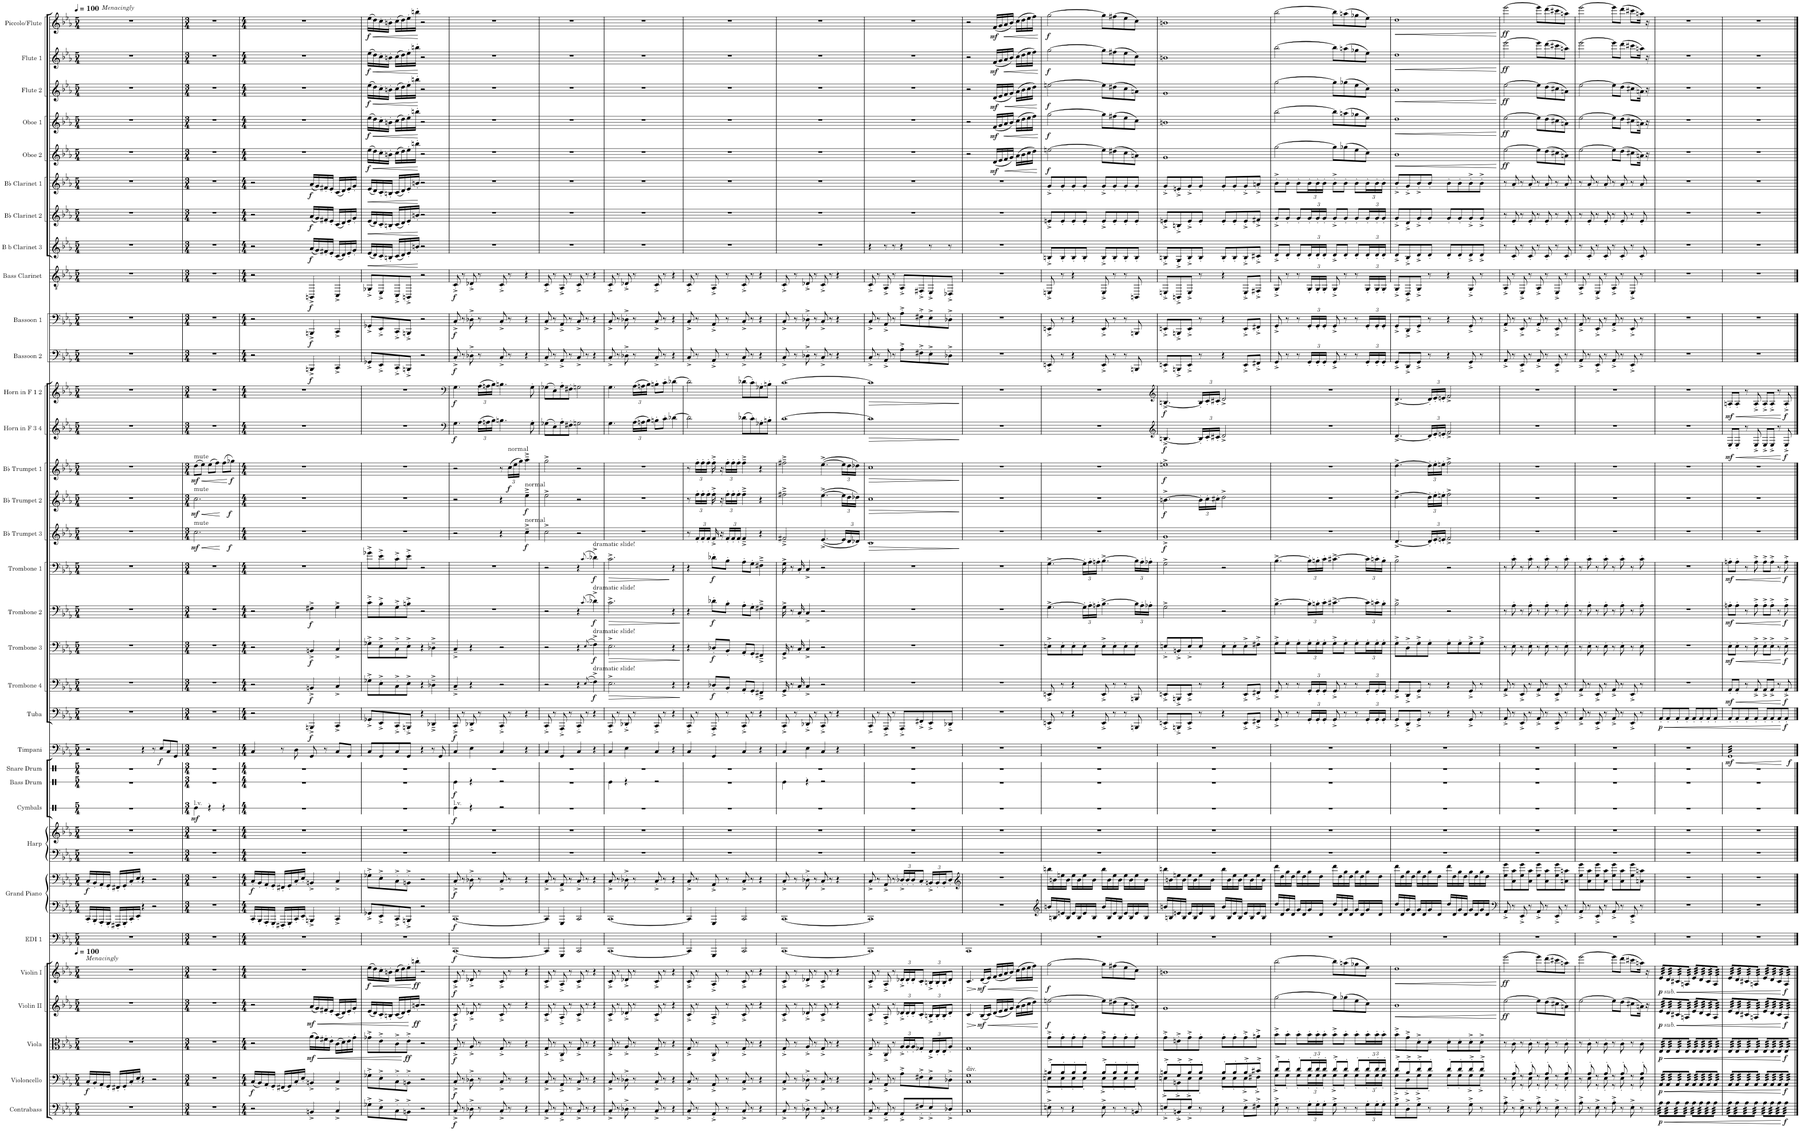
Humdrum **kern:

**kern	**dynam	**kern	**dynam	**kern	**dynam	**kern	**dynam	**kern	**dynam	**kern	**dynam	**kern	**kern	**dynam	**kern	**kern	**kern	**dynam	**kern	**dynam	**kern	**kern	**dynam	**kern	**dynam	**kern	**dynam	**kern	**dynam	**kern	**dynam	**kern	**dynam	**kern	**dynam	**kern	**dynam	**kern	**dynam	**kern	**dynam	**kern	**dynam	**kern	**dynam	**kern	**dynam	**kern	**dynam	**kern	**dynam	**kern	**dynam	**kern	**dynam	**kern	**dynam	**kern	**dynam	**kern	**dynam	**kern	**dynam	**kern	**dynam
*part33	*part33	*part32	*part32	*part31	*part31	*part30	*part30	*part29	*part29	*part28	*part28	*part27	*part27	*part27	*part26	*part26	*part25	*part25	*part24	*part24	*part23	*part22	*part22	*part21	*part21	*part20	*part20	*part19	*part19	*part18	*part18	*part17	*part17	*part16	*part16	*part15	*part15	*part14	*part14	*part13	*part13	*part12	*part12	*part11	*part11	*part10	*part10	*part9	*part9	*part8	*part8	*part7	*part7	*part6	*part6	*part5	*part5	*part4	*part4	*part3	*part3	*part2	*part2	*part1	*part1
*staff35	*staff35	*staff34	*staff34	*staff33	*staff33	*staff32	*staff32	*staff31	*staff31	*staff30	*staff30	*staff29	*staff28	*staff28/29	*staff27	*staff26	*staff25	*staff25	*staff24	*staff24	*staff23	*staff22	*staff22	*staff21	*staff21	*staff20	*staff20	*staff19	*staff19	*staff18	*staff18	*staff17	*staff17	*staff16	*staff16	*staff15	*staff15	*staff14	*staff14	*staff13	*staff13	*staff12	*staff12	*staff11	*staff11	*staff10	*staff10	*staff9	*staff9	*staff8	*staff8	*staff7	*staff7	*staff6	*staff6	*staff5	*staff5	*staff4	*staff4	*staff3	*staff3	*staff2	*staff2	*staff1	*staff1
*I"Contrabass	*	*I"Violoncello	*	*I"Viola	*	*I"Violin II	*	*I"Violin I	*	*I"EDI 1	*	*I"Grand Piano	*	*	*I"Harp	*	*I"Cymbals	*	*I"Bass Drum	*	*I"Snare Drum	*I"Timpani	*	*I"Tuba	*	*I"Trombone 4	*	*I"Trombone 3	*	*I"Trombone 2	*	*I"Trombone 1	*	*I"Bb Trumpet 3	*	*I"Bb Trumpet 2	*	*I"Bb Trumpet 1	*	*I"Horn in F 3 4	*	*I"Horn in F 1 2	*	*I"Bassoon 2	*	*I"Bassoon 1	*	*I"Bass Clarinet	*	*I"B b Clarinet 3	*	*I"Bb Clarinet 2	*	*I"Bb Clarinet 1	*	*I"Oboe 2	*	*I"Oboe 1	*	*I"Flute 2	*	*I"Flute 1	*	*I"Piccolo/Flute	*
*I'Cb.	*	*I'Vc.	*	*I'Vla.	*	*I'Vln. II	*	*I'Vln. I	*	*I'E. 1	*	*I'Pno.	*	*	*I'Hrp.	*	*I'Cym.	*	*I'BD	*	*I'SD	*I'Timp.	*	*I'Tba.	*	*I'Tbn. 4	*	*I'Tbn. 3	*	*I'Tbn. 2	*	*I'Tbn. 1	*	*I'Bb Tpt. 3	*	*I'Bb Tpt. 2	*	*I'Bb Tpt. 1	*	*	*	*	*	*I'Bsn. 2	*	*I'Bsn. 1	*	*I'B. Cl.	*	*	*	*I'Bb Cl. 2	*	*I'Bb Cl. 1	*	*I'Ob. 2	*	*I'Ob. 1	*	*I'Fl. 2	*	*I'Fl. 1	*	*I'Pc. Fl.	*
*	*	*	*	*	*	*	*	*	*	*	*	*	*	*	*	*	*stria1	*	*stria1	*	*stria1	*	*	*	*	*	*	*	*	*	*	*	*	*	*	*	*	*	*	*	*	*	*	*	*	*	*	*	*	*	*	*	*	*	*	*	*	*	*	*	*	*	*	*	*
*clefFv4	*	*clefF4	*	*clefC3	*	*clefG2	*	*clefG2	*	*clefF4	*	*clefF4	*clefF4	*	*clefF4	*clefG2	*clefX	*	*clefX	*	*clefX	*clefF4	*	*clefF4	*	*clefF4	*	*clefF4	*	*clefF4	*	*clefF4	*	*clefG2	*	*clefG2	*	*clefG2	*	*clefG2	*	*clefG2	*	*clefF4	*	*clefF4	*	*clefGv2	*	*clefG2	*	*clefG2	*	*clefG2	*	*clefG2	*	*clefG2	*	*clefG2	*	*clefG2	*	*clefG2	*
*	*	*	*	*	*	*	*	*	*	*	*	*	*	*	*	*	*	*	*	*	*	*	*	*	*	*	*	*	*	*	*	*	*	*Trd1c2	*	*Trd1c2	*	*Trd1c2	*	*Trd4c7	*	*Trd4c7	*	*	*	*	*	*Trd8c14	*	*Trd1c2	*	*Trd1c2	*	*Trd1c2	*	*	*	*	*	*	*	*	*	*	*
*k[b-e-a-]	*	*k[b-e-a-]	*	*k[b-e-a-]	*	*k[b-e-a-]	*	*k[b-e-a-]	*	*k[b-e-a-]	*	*k[b-e-a-]	*k[b-e-a-]	*	*k[b-e-a-]	*k[b-e-a-]	*k[]	*	*k[]	*	*k[]	*k[b-e-a-]	*	*k[b-e-a-]	*	*k[b-e-a-]	*	*k[b-e-a-]	*	*k[b-e-a-]	*	*k[b-e-a-]	*	*k[b-e-a-]	*	*k[b-e-a-]	*	*k[b-e-a-]	*	*k[b-e-a-]	*	*k[b-e-a-]	*	*k[b-e-a-]	*	*k[b-e-a-]	*	*k[b-e-a-]	*	*k[b-e-a-]	*	*k[b-e-a-]	*	*k[b-e-a-]	*	*k[b-e-a-]	*	*k[b-e-a-]	*	*k[b-e-a-]	*	*k[b-e-a-]	*	*k[b-e-a-]	*
*M5/4	*	*M5/4	*	*M5/4	*	*M5/4	*	*M5/4	*	*M5/4	*	*M5/4	*M5/4	*	*M5/4	*M5/4	*M5/4	*	*M5/4	*	*M5/4	*M5/4	*	*M5/4	*	*M5/4	*	*M5/4	*	*M5/4	*	*M5/4	*	*M5/4	*	*M5/4	*	*M5/4	*	*M5/4	*	*M5/4	*	*M5/4	*	*M5/4	*	*M5/4	*	*M5/4	*	*M5/4	*	*M5/4	*	*M5/4	*	*M5/4	*	*M5/4	*	*M5/4	*	*M5/4	*
*MM100	*	*MM100	*	*MM100	*	*MM100	*	*MM100	*	*MM100	*	*MM100	*MM100	*	*MM100	*MM100	*MM100	*	*MM100	*	*MM100	*MM100	*	*MM100	*	*MM100	*	*MM100	*	*MM100	*	*MM100	*	*MM100	*	*MM100	*	*MM100	*	*MM100	*	*MM100	*	*MM100	*	*MM100	*	*MM100	*	*MM100	*	*MM100	*	*MM100	*	*MM100	*	*MM100	*	*MM100	*	*MM100	*	*MM100	*
=1	=1	=1	=1	=1	=1	=1	=1	=1	=1	=1	=1	=1	=1	=1	=1	=1	=1	=1	=1	=1	=1	=1	=1	=1	=1	=1	=1	=1	=1	=1	=1	=1	=1	=1	=1	=1	=1	=1	=1	=1	=1	=1	=1	=1	=1	=1	=1	=1	=1	=1	=1	=1	=1	=1	=1	=1	=1	=1	=1	=1	=1	=1	=1	=1	=1
!	!	!	!	!	!	!	!	!	!	!	!	!	!	!	!	!	!	!	!	!	!	!	!	!	!	!	!	!	!	!	!	!	!	!	!	!	!	!	!	!	!	!	!	!	!	!	!	!	!	!	!	!	!	!	!	!	!	!	!	!	!	!	!	!LO:TX:a:i:t=Menacingly	!
!	!	!	!	!	!	!	!	!LO:TX:a:i:t=Menacingly	!	!	!	!	!	!	!	!	!	!	!	!	!	!	!	!	!	!	!	!	!	!	!	!	!	!	!	!	!	!	!	!	!	!	!	!	!	!	!	!	!	!	!	!	!	!	!	!	!	!	!	!	!	!	!	!	!
!	!	!	!LO:DY:b	!	!	!	!	!	!	!	!	!	!	!LO:DY:b	!	!	!	!	!	!	!	!	!	!	!	!	!	!	!	!	!	!	!	!	!	!	!	!	!	!	!	!	!	!	!	!	!	!	!	!	!	!	!	!	!	!	!	!	!	!	!	!	!	!	!
4%5r	.	16C'/LL	f	4%5r	.	4%5r	.	4%5r	.	4%5r	.	16CC'/LL	16C'/LL	f	4%5r	4%5r	4%5r	.	4%5r	.	4%5r	2r	.	4%5r	.	4%5r	.	4%5r	.	4%5r	.	4%5r	.	4%5r	.	4%5r	.	4%5r	.	4%5r	.	4%5r	.	4%5r	.	4%5r	.	4%5r	.	4%5r	.	4%5r	.	4%5r	.	4%5r	.	4%5r	.	4%5r	.	4%5r	.	4%5r	.
.	.	16BB-'/	.	.	.	.	.	.	.	.	.	16BBB-'/	16BB-'/	.	.	.	.	.	.	.	.	.	.	.	.	.	.	.	.	.	.	.	.	.	.	.	.	.	.	.	.	.	.	.	.	.	.	.	.	.	.	.	.	.	.	.	.	.	.	.	.	.	.	.	.
.	.	16AA-'/	.	.	.	.	.	.	.	.	.	16AAA-'/	16AA-'/	.	.	.	.	.	.	.	.	.	.	.	.	.	.	.	.	.	.	.	.	.	.	.	.	.	.	.	.	.	.	.	.	.	.	.	.	.	.	.	.	.	.	.	.	.	.	.	.	.	.	.	.
.	.	16GG'/JJ	.	.	.	.	.	.	.	.	.	16GGG'/JJ	16GG'/JJ	.	.	.	.	.	.	.	.	.	.	.	.	.	.	.	.	.	.	.	.	.	.	.	.	.	.	.	.	.	.	.	.	.	.	.	.	.	.	.	.	.	.	.	.	.	.	.	.	.	.	.	.
.	.	16FF#X'/LL	.	.	.	.	.	.	.	.	.	16FFF#X'/LL	16FF#X'/LL	.	.	.	.	.	.	.	.	.	.	.	.	.	.	.	.	.	.	.	.	.	.	.	.	.	.	.	.	.	.	.	.	.	.	.	.	.	.	.	.	.	.	.	.	.	.	.	.	.	.	.	.
.	.	16GG'/	.	.	.	.	.	.	.	.	.	16GGG'/	16GG'/	.	.	.	.	.	.	.	.	.	.	.	.	.	.	.	.	.	.	.	.	.	.	.	.	.	.	.	.	.	.	.	.	.	.	.	.	.	.	.	.	.	.	.	.	.	.	.	.	.	.	.	.
.	.	16C'/	.	.	.	.	.	.	.	.	.	16CC'/	16C'/	.	.	.	.	.	.	.	.	.	.	.	.	.	.	.	.	.	.	.	.	.	.	.	.	.	.	.	.	.	.	.	.	.	.	.	.	.	.	.	.	.	.	.	.	.	.	.	.	.	.	.	.
.	.	16E-'/JJ	.	.	.	.	.	.	.	.	.	16EE-'/JJ	16E-'/JJ	.	.	.	.	.	.	.	.	.	.	.	.	.	.	.	.	.	.	.	.	.	.	.	.	.	.	.	.	.	.	.	.	.	.	.	.	.	.	.	.	.	.	.	.	.	.	.	.	.	.	.	.
.	.	4r	.	.	.	.	.	.	.	.	.	4r	4r	.	.	.	.	.	.	.	.	4r	.	.	.	.	.	.	.	.	.	.	.	.	.	.	.	.	.	.	.	.	.	.	.	.	.	.	.	.	.	.	.	.	.	.	.	.	.	.	.	.	.	.	.
.	.	2r	.	.	.	.	.	.	.	.	.	2r	2r	.	.	.	.	.	.	.	.	8r	.	.	.	.	.	.	.	.	.	.	.	.	.	.	.	.	.	.	.	.	.	.	.	.	.	.	.	.	.	.	.	.	.	.	.	.	.	.	.	.	.	.	.
!	!	!	!	!	!	!	!	!	!	!	!	!	!	!	!	!	!	!	!	!	!	!	!LO:DY:b	!	!	!	!	!	!	!	!	!	!	!	!	!	!	!	!	!	!	!	!	!	!	!	!	!	!	!	!	!	!	!	!	!	!	!	!	!	!	!	!	!	!
.	.	.	.	.	.	.	.	.	.	.	.	.	.	.	.	.	.	.	.	.	.	8E-/L	f	.	.	.	.	.	.	.	.	.	.	.	.	.	.	.	.	.	.	.	.	.	.	.	.	.	.	.	.	.	.	.	.	.	.	.	.	.	.	.	.	.	.
.	.	.	.	.	.	.	.	.	.	.	.	.	.	.	.	.	.	.	.	.	.	8C/	.	.	.	.	.	.	.	.	.	.	.	.	.	.	.	.	.	.	.	.	.	.	.	.	.	.	.	.	.	.	.	.	.	.	.	.	.	.	.	.	.	.	.
.	.	.	.	.	.	.	.	.	.	.	.	.	.	.	.	.	.	.	.	.	.	8GG/J	.	.	.	.	.	.	.	.	.	.	.	.	.	.	.	.	.	.	.	.	.	.	.	.	.	.	.	.	.	.	.	.	.	.	.	.	.	.	.	.	.	.	.
=2	=2	=2	=2	=2	=2	=2	=2	=2	=2	=2	=2	=2	=2	=2	=2	=2	=2	=2	=2	=2	=2	=2	=2	=2	=2	=2	=2	=2	=2	=2	=2	=2	=2	=2	=2	=2	=2	=2	=2	=2	=2	=2	=2	=2	=2	=2	=2	=2	=2	=2	=2	=2	=2	=2	=2	=2	=2	=2	=2	=2	=2	=2	=2	=2	=2
*M3/4	*	*M3/4	*	*M3/4	*	*M3/4	*	*M3/4	*	*M3/4	*	*M3/4	*M3/4	*	*M3/4	*M3/4	*M3/4	*	*M3/4	*	*M3/4	*M3/4	*	*M3/4	*	*M3/4	*	*M3/4	*	*M3/4	*	*M3/4	*	*M3/4	*	*M3/4	*	*M3/4	*	*M3/4	*	*M3/4	*	*M3/4	*	*M3/4	*	*M3/4	*	*M3/4	*	*M3/4	*	*M3/4	*	*M3/4	*	*M3/4	*	*M3/4	*	*M3/4	*	*M3/4	*
!	!	!	!	!	!	!	!	!	!	!	!	!	!	!	!	!	!	!	!	!	!	!	!	!	!	!	!	!	!	!	!	!	!	!	!	!	!	!LO:TX:a:t=mute	!	!	!	!	!	!	!	!	!	!	!	!	!	!	!	!	!	!	!	!	!	!	!	!	!	!	!
!	!	!	!	!	!	!	!	!	!	!	!	!	!	!	!	!	!	!	!	!	!	!	!	!	!	!	!	!	!	!	!	!	!	!	!	!LO:TX:a:t=mute	!	!	!	!	!	!	!	!	!	!	!	!	!	!	!	!	!	!	!	!	!	!	!	!	!	!	!	!	!
!	!	!	!	!	!	!	!	!	!	!	!	!	!	!	!	!	!	!	!	!	!	!	!	!	!	!	!	!	!	!	!	!	!	!LO:TX:a:t=mute	!	!	!	!	!	!	!	!	!	!	!	!	!	!	!	!	!	!	!	!	!	!	!	!	!	!	!	!	!	!	!
!	!	!	!	!	!	!	!	!	!	!	!	!	!	!	!	!	!LO:TX:a:t=l.v.	!	!	!	!	!	!	!	!	!	!	!	!	!	!	!	!	!	!	!	!	!	!	!	!	!	!	!	!	!	!	!	!	!	!	!	!	!	!	!	!	!	!	!	!	!	!	!	!
!	!	!	!	!	!	!	!	!	!	!	!	!	!	!	!	!	!	!LO:DY:b	!	!	!	!	!	!	!	!	!	!	!	!	!	!	!	!	!LO:HP:b	!	!LO:HP:b	!	!LO:HP:b	!	!	!	!	!	!	!	!	!	!	!	!	!	!	!	!	!	!	!	!	!	!	!	!	!	!
!	!	!	!	!	!	!	!	!	!	!	!	!	!	!	!	!	!	!	!	!	!	!	!	!	!	!	!	!	!	!	!	!	!	!	!LO:DY:n=1:b	!	!LO:DY:n=1:b	!	!LO:DY:n=1:b	!	!	!	!	!	!	!	!	!	!	!	!	!	!	!	!	!	!	!	!	!	!	!	!	!	!
*	*	*	*	*	*	*	*	*	*	*	*	*	*	*	*	*	*	*	*	*	*	*	*	*	*	*	*	*	*	*	*	*	*	*^	*	*^	*	*	*	*	*	*	*	*	*	*	*	*	*	*	*	*	*	*	*	*	*	*	*	*	*	*	*	*	*
2.r	.	2.r	.	2.r	.	2.r	.	2.r	.	2.r	.	2.r	2.r	.	2.r	2.r	4Re\	mf	2.r	.	2.r	2.r	.	2.r	.	2.r	.	2.r	.	2.r	.	2.r	.	2.cc\	2ryy	< mf	2.cc\	2ryy	< mf	(8dd\L	< mf	2.r	.	2.r	.	2.r	.	2.r	.	2.r	.	2.r	.	2.r	.	2.r	.	2.r	.	2.r	.	2.r	.	2.r	.	2.r	.
.	.	.	.	.	.	.	.	.	.	.	.	.	.	.	.	.	.	.	.	.	.	.	.	.	.	.	.	.	.	.	.	.	.	.	.	.	.	.	.	8ee-\J)	.	.	.	.	.	.	.	.	.	.	.	.	.	.	.	.	.	.	.	.	.	.	.	.	.	.	.
.	.	.	.	.	.	.	.	.	.	.	.	.	.	.	.	.	4r	.	.	.	.	.	.	.	.	.	.	.	.	.	.	.	.	.	.	.	.	.	.	(8ee-\L	.	.	.	.	.	.	.	.	.	.	.	.	.	.	.	.	.	.	.	.	.	.	.	.	.	.	.
.	.	.	.	.	.	.	.	.	.	.	.	.	.	.	.	.	.	.	.	.	.	.	.	.	.	.	.	.	.	.	.	.	.	.	.	.	.	.	.	8ff\J)	.	.	.	.	.	.	.	.	.	.	.	.	.	.	.	.	.	.	.	.	.	.	.	.	.	.	.
.	.	.	.	.	.	.	.	.	.	.	.	.	.	.	.	.	4r	.	.	.	.	.	.	.	.	.	.	.	.	.	.	.	.	.	8ryy	.	.	8ryy	.	(8ff\L	.	.	.	.	.	.	.	.	.	.	.	.	.	.	.	.	.	.	.	.	.	.	.	.	.	.	.
!	!	!	!	!	!	!	!	!	!	!	!	!	!	!	!	!	!	!	!	!	!	!	!	!	!	!	!	!	!	!	!	!	!	!	!	!LO:DY:n=2:b	!	!	!LO:DY:n=2:b	!	!LO:DY:n=2:b	!	!	!	!	!	!	!	!	!	!	!	!	!	!	!	!	!	!	!	!	!	!	!	!	!	!
.	.	.	.	.	.	.	.	.	.	.	.	.	.	.	.	.	.	.	.	.	.	.	.	.	.	.	.	.	.	.	.	.	.	.	8ryy	f	.	8ryy	f	8gg-X\J)	[ f	.	.	.	.	.	.	.	.	.	.	.	.	.	.	.	.	.	.	.	.	.	.	.	.	.	.
.	.	.	.	.	.	.	.	.	.	.	.	.	.	.	.	.	.	.	.	.	.	.	.	.	.	.	.	.	.	.	.	.	.	.	.	[	.	.	[	.	.	.	.	.	.	.	.	.	.	.	.	.	.	.	.	.	.	.	.	.	.	.	.	.	.	.	.
*	*	*	*	*	*	*	*	*	*	*	*	*	*	*	*	*	*	*	*	*	*	*	*	*	*	*	*	*	*	*	*	*	*	*v	*v	*	*	*	*	*	*	*	*	*	*	*	*	*	*	*	*	*	*	*	*	*	*	*	*	*	*	*	*	*	*	*	*
*	*	*	*	*	*	*	*	*	*	*	*	*	*	*	*	*	*	*	*	*	*	*	*	*	*	*	*	*	*	*	*	*	*	*	*	*v	*v	*	*	*	*	*	*	*	*	*	*	*	*	*	*	*	*	*	*	*	*	*	*	*	*	*	*	*	*	*
=3	=3	=3	=3	=3	=3	=3	=3	=3	=3	=3	=3	=3	=3	=3	=3	=3	=3	=3	=3	=3	=3	=3	=3	=3	=3	=3	=3	=3	=3	=3	=3	=3	=3	=3	=3	=3	=3	=3	=3	=3	=3	=3	=3	=3	=3	=3	=3	=3	=3	=3	=3	=3	=3	=3	=3	=3	=3	=3	=3	=3	=3	=3	=3	=3	=3
*M4/4	*	*M4/4	*	*M4/4	*	*M4/4	*	*M4/4	*	*M4/4	*	*M4/4	*M4/4	*	*M4/4	*M4/4	*M4/4	*	*M4/4	*	*M4/4	*M4/4	*	*M4/4	*	*M4/4	*	*M4/4	*	*M4/4	*	*M4/4	*	*M4/4	*	*M4/4	*	*M4/4	*	*M4/4	*	*M4/4	*	*M4/4	*	*M4/4	*	*M4/4	*	*M4/4	*	*M4/4	*	*M4/4	*	*M4/4	*	*M4/4	*	*M4/4	*	*M4/4	*	*M4/4	*
*	*	*	*	*	*	*	*	*	*	*	*	*	*	*	*	*	*	*	*	*	*	*	*	*	*	*	*	*	*	*	*	*	*	*^	*	*^	*	*	*	*	*	*	*	*	*	*	*	*	*	*	*	*	*	*	*	*	*	*	*	*	*	*	*	*	*
!	!	!	!LO:DY:b	!	!	!	!	!	!	!	!	!	!	!LO:DY:b	!	!	!	!	!	!	!	!	!	!	!	!	!	!	!	!	!	!	!	!	!	!	!	!	!	!	!	!	!	!	!	!	!	!	!	!	!	!	!	!	!	!	!	!	!	!	!	!	!	!	!	!	!
*	*	*	*	*	*	*	*	*	*	*	*	*	*	*	*	*	*	*	*	*	*	*	*	*	*	*	*	*	*	*	*	*	*	*v	*v	*	*	*	*	*	*	*	*	*	*	*	*	*	*	*	*	*	*	*	*	*	*	*	*	*	*	*	*	*	*	*	*
*	*	*	*	*	*	*	*	*	*	*	*	*	*	*	*	*	*	*	*	*	*	*	*	*	*	*	*	*	*	*	*	*	*	*	*	*v	*v	*	*	*	*	*	*	*	*	*	*	*	*	*	*	*	*	*	*	*	*	*	*	*	*	*	*	*	*	*
2r	.	(16C/LL	f	2r	.	2r	.	1r	.	1r	.	16CC'/LL	16C'/LL	f	1r	1r	1r	.	1r	.	1r	4C/	.	2r	.	2r	.	2r	.	2r	.	1r	.	1r	.	1r	.	1r	.	1r	.	1r	.	2r	.	2r	.	2r	.	2r	.	2r	.	2r	.	1r	.	1r	.	1r	.	1r	.	1r	.
.	.	16BB-/)	.	.	.	.	.	.	.	.	.	16BBB-'/	16BB-'/	.	.	.	.	.	.	.	.	.	.	.	.	.	.	.	.	.	.	.	.	.	.	.	.	.	.	.	.	.	.	.	.	.	.	.	.	.	.	.	.	.	.	.	.	.	.	.	.	.	.	.	.
.	.	16AA-'/	.	.	.	.	.	.	.	.	.	16AAA-'/	16AA-'/	.	.	.	.	.	.	.	.	.	.	.	.	.	.	.	.	.	.	.	.	.	.	.	.	.	.	.	.	.	.	.	.	.	.	.	.	.	.	.	.	.	.	.	.	.	.	.	.	.	.	.	.
.	.	16GG'/JJ	.	.	.	.	.	.	.	.	.	16GGG'/JJ	16GG'/JJ	.	.	.	.	.	.	.	.	.	.	.	.	.	.	.	.	.	.	.	.	.	.	.	.	.	.	.	.	.	.	.	.	.	.	.	.	.	.	.	.	.	.	.	.	.	.	.	.	.	.	.	.
.	.	(16FF#X/LL	.	.	.	.	.	.	.	.	.	16FFF#X'/LL	16FF#X'/LL	.	.	.	.	.	.	.	.	8r	.	.	.	.	.	.	.	.	.	.	.	.	.	.	.	.	.	.	.	.	.	.	.	.	.	.	.	.	.	.	.	.	.	.	.	.	.	.	.	.	.	.	.
.	.	16GG/)	.	.	.	.	.	.	.	.	.	16GGG'/	16GG'/	.	.	.	.	.	.	.	.	.	.	.	.	.	.	.	.	.	.	.	.	.	.	.	.	.	.	.	.	.	.	.	.	.	.	.	.	.	.	.	.	.	.	.	.	.	.	.	.	.	.	.	.
.	.	16C'/	.	.	.	.	.	.	.	.	.	16CC'/	16C'/	.	.	.	.	.	.	.	.	8D\	.	.	.	.	.	.	.	.	.	.	.	.	.	.	.	.	.	.	.	.	.	.	.	.	.	.	.	.	.	.	.	.	.	.	.	.	.	.	.	.	.	.	.
.	.	16E-'/JJ	.	.	.	.	.	.	.	.	.	16EE-'/JJ	16E-'/JJ	.	.	.	.	.	.	.	.	.	.	.	.	.	.	.	.	.	.	.	.	.	.	.	.	.	.	.	.	.	.	.	.	.	.	.	.	.	.	.	.	.	.	.	.	.	.	.	.	.	.	.	.
!	!	!	!	!	!LO:HP:b	!	!LO:HP:b	!	!	!	!	!	!	!	!	!	!	!	!	!	!	!	!	!	!	!	!	!	!	!	!	!	!	!	!	!	!	!	!	!	!	!	!	!	!	!	!	!	!	!	!	!	!	!	!	!	!	!	!	!	!	!	!	!	!
!	!	!	!	!	!LO:DY:n=1:b	!	!LO:DY:n=1:b	!	!	!	!	!	!	!	!	!	!	!	!	!	!	!	!	!	!LO:DY:b	!	!LO:DY:b	!	!LO:DY:b	!	!LO:DY:b	!	!	!	!	!	!	!	!	!	!	!	!	!	!LO:DY:b	!	!LO:DY:b	!	!LO:DY:b	!	!LO:DY:b	!	!LO:DY:b	!	!LO:DY:b	!	!	!	!	!	!	!	!	!	!
4BBBn^/	.	4BBn^/	.	(16a-\LL	< mf	(16a-/LL	< mf	.	.	.	.	4BBBn^/	4BBn^/	.	.	.	.	.	.	.	.	8GG/	.	4BBBn^/	f	4BBn^/	f	4BBn^/	f	4F#X^\	f	.	.	.	.	.	.	.	.	.	.	.	.	4BBBn^/	f	4BBBn^/	f	4BBBn^/	f	(16a-/LL	f	(16a-/LL	f	(16a-/LL	f	.	.	.	.	.	.	.	.	.	.
.	.	.	.	16g\)	.	16g/)	.	.	.	.	.	.	.	.	.	.	.	.	.	.	.	.	.	.	.	.	.	.	.	.	.	.	.	.	.	.	.	.	.	.	.	.	.	.	.	.	.	.	.	16g/)	.	16g/)	.	16g/)	.	.	.	.	.	.	.	.	.	.	.
.	.	.	.	16f#X'\	.	16f#X'/	.	.	.	.	.	.	.	.	.	.	.	.	.	.	.	8r	.	.	.	.	.	.	.	.	.	.	.	.	.	.	.	.	.	.	.	.	.	.	.	.	.	.	.	16f#X'/	.	16f#X'/	.	16f#X'/	.	.	.	.	.	.	.	.	.	.	.
.	.	.	.	16e-'\JJ	.	16e-'/JJ	.	.	.	.	.	.	.	.	.	.	.	.	.	.	.	.	.	.	.	.	.	.	.	.	.	.	.	.	.	.	.	.	.	.	.	.	.	.	.	.	.	.	.	16e-'/JJ	.	16e-'/JJ	.	16e-'/JJ	.	.	.	.	.	.	.	.	.	.	.
4CC^/	.	4C^/	.	(16c\LL	.	(16c/LL	.	.	.	.	.	4CC^/	4C^/	.	.	.	.	.	.	.	.	8C/L	.	4CC^/	.	4C^/	.	4C^/	.	4G^\	.	.	.	.	.	.	.	.	.	.	.	.	.	4CC^/	.	4CC^/	.	4CC^/	.	(16c/LL	.	(16c/LL	.	(16c/LL	.	.	.	.	.	.	.	.	.	.	.
.	.	.	.	16d\)	.	16d/)	.	.	.	.	.	.	.	.	.	.	.	.	.	.	.	.	.	.	.	.	.	.	.	.	.	.	.	.	.	.	.	.	.	.	.	.	.	.	.	.	.	.	.	16d/)	.	16d/)	.	16d/)	.	.	.	.	.	.	.	.	.	.	.
.	.	.	.	16e-'\	.	16e-'/	.	.	.	.	.	.	.	.	.	.	.	.	.	.	.	8GG/J	.	.	.	.	.	.	.	.	.	.	.	.	.	.	.	.	.	.	.	.	.	.	.	.	.	.	.	16e-'/	.	16e-'/	.	16e-'/	.	.	.	.	.	.	.	.	.	.	.
.	.	.	.	16g'\JJ	.	16g'/JJ	.	.	.	.	.	.	.	.	.	.	.	.	.	.	.	.	.	.	.	.	.	.	.	.	.	.	.	.	.	.	.	.	.	.	.	.	.	.	.	.	.	.	.	16g'/JJ	.	16g'/JJ	.	16g'/JJ	.	.	.	.	.	.	.	.	.	.	.
=4	=4	=4	=4	=4	=4	=4	=4	=4	=4	=4	=4	=4	=4	=4	=4	=4	=4	=4	=4	=4	=4	=4	=4	=4	=4	=4	=4	=4	=4	=4	=4	=4	=4	=4	=4	=4	=4	=4	=4	=4	=4	=4	=4	=4	=4	=4	=4	=4	=4	=4	=4	=4	=4	=4	=4	=4	=4	=4	=4	=4	=4	=4	=4	=4	=4
!	!	!	!	!	!	!	!	!	!LO:HP:b	!	!	!	!	!	!	!	!	!	!	!	!	!	!	!	!	!	!	!	!	!	!	!	!	!	!	!	!	!	!	!	!	!	!	!	!	!	!	!	!	!	!LO:HP:b	!	!LO:HP:b	!	!LO:HP:b	!	!LO:HP:b	!	!LO:HP:b	!	!LO:HP:b	!	!LO:HP:b	!	!LO:HP:b
!	!	!	!	!	!	!	!	!	!LO:DY:n=1:b	!	!	!	!	!	!	!	!	!	!	!	!	!	!	!	!	!	!	!	!	!	!	!	!	!	!	!	!	!	!	!	!	!	!	!	!	!	!	!	!	!	!	!	!	!	!	!	!LO:DY:n=1:b	!	!LO:DY:n=1:b	!	!LO:DY:n=1:b	!	!LO:DY:n=1:b	!	!LO:DY:n=1:b
8GG-X'^\L	.	8G-X'^\L	.	8g-X'^\L	.	(16e-/LL	.	(16ee-\LL	< f	1r	.	8GG-X'^/L	8G-X'^\L	.	1r	1r	1r	.	1r	.	1r	8C/L	.	8GG-X'^/L	.	8G-X'^\L	.	8G-X'^\L	.	8c'^\L	.	8g-X'^\L	.	1r	.	1r	.	1r	.	1r	.	1r	.	8GG-X'^/L	.	8GG-X'^/L	.	8GG-X'^/L	.	(16e-/LL	<	(16e-/LL	<	(16e-/LL	<	(16ee-\LL	< f	(16ee-\LL	< f	(16ee-\LL	< f	(16ee-\LL	< f	(16ee-\LL	< f
.	.	.	.	.	.	16d/)	.	16dd\)	.	.	.	.	.	.	.	.	.	.	.	.	.	.	.	.	.	.	.	.	.	.	.	.	.	.	.	.	.	.	.	.	.	.	.	.	.	.	.	.	.	16d/)	.	16d/)	.	16d/)	.	16dd\)	.	16dd\)	.	16dd\)	.	16dd\)	.	16dd\)	.
8EE-'^\	.	8E-'^\	.	8e-'^\	.	16c'/	.	16cc'\	.	.	.	8EE-'^/	8E-'^\	.	.	.	.	.	.	.	.	8GG/	.	8EE-'^/	.	8E-'^\	.	8E-'^\	.	8B-'^\	.	8e-'^\	.	.	.	.	.	.	.	.	.	.	.	8EE-'^/	.	8EE-'^/	.	8EE-'^/	.	16c'/	.	16c'/	.	16c'/	.	16cc'\	.	16cc'\	.	16cc'\	.	16cc'\	.	16cc'\	.
.	.	.	.	.	.	16Bn'/JJ	.	16bn'\JJ	.	.	.	.	.	.	.	.	.	.	.	.	.	.	.	.	.	.	.	.	.	.	.	.	.	.	.	.	.	.	.	.	.	.	.	.	.	.	.	.	.	16Bn'/JJ	.	16Bn'/JJ	.	16Bn'/JJ	.	16bn'\JJ	.	16bn'\JJ	.	16bn'\JJ	.	16bn'\JJ	.	16bn'\JJ	.
8CC'^\	.	8C'^\	.	8c'^\	.	(16c/LL	.	(16cc\LL	.	.	.	8CC'^/	8C'^\	.	.	.	.	.	.	.	.	8C/	.	8CC'^/	.	8C'^\	.	8C'^\	.	8G'^\	.	8c'^\	.	.	.	.	.	.	.	.	.	.	.	8CC'^/	.	8CC'^/	.	8CC'^/	.	(16c/LL	.	(16c/LL	.	(16c/LL	.	(16cc\LL	.	(16cc\LL	.	(16cc\LL	.	(16cc\LL	.	(16cc\LL	.
.	.	.	.	.	.	16d/)	.	16dd\)	.	.	.	.	.	.	.	.	.	.	.	.	.	.	.	.	.	.	.	.	.	.	.	.	.	.	.	.	.	.	.	.	.	.	.	.	.	.	.	.	.	16d/)	.	16d/)	.	16d/)	.	16dd\)	.	16dd\)	.	16dd\)	.	16dd\)	.	16dd\)	.
!	!	!	!	!	!LO:DY:n=1:b	!	!	!	!	!	!	!	!	!	!	!	!	!	!	!	!	!	!	!	!	!	!	!	!	!	!	!	!	!	!	!	!	!	!	!	!	!	!	!	!	!	!	!	!	!	!	!	!	!	!	!	!	!	!	!	!	!	!	!	!
8BBBn'^\J	.	8BBn'^\J	.	8e-'^\J	[ ff	16e-'/	.	16ee-'\	[	.	.	8BBBn'^/J	8BBn'^\J	.	.	.	.	.	.	.	.	8GG/J	.	8BBBn'^/J	.	8E-'^\J	.	8E-'^\J	.	8Bn'^\J	.	8e-'^\J	.	.	.	.	.	.	.	.	.	.	.	8BBBn'^/J	.	8BBBn'^/J	.	8BBBn'^/J	.	16e-'/	.	16e-'/	.	16e-'/	.	16ee-'\	.	16ee-'\	.	16ee-'\	.	16ee-'\	.	16ee-'\	.
!	!	!	!	!	!	!	!LO:DY:n=1:b	!	!LO:DY:n=2:b	!	!	!	!	!	!	!	!	!	!	!	!	!	!	!	!	!	!	!	!	!	!	!	!	!	!	!	!	!	!	!	!	!	!	!	!	!	!	!	!	!	!	!	!	!	!	!	!	!	!	!	!	!	!	!	!
.	.	.	.	.	.	16bn'/JJ	[ ff	16bbn'\JJ	ff	.	.	.	.	.	.	.	.	.	.	.	.	.	.	.	.	.	.	.	.	.	.	.	.	.	.	.	.	.	.	.	.	.	.	.	.	.	.	.	.	16bn'/JJ	.	16bn'/JJ	.	16bn'/JJ	.	16bbn'\JJ	.	16bbn'\JJ	.	16bbn'\JJ	.	16bbn'\JJ	.	16bbn'\JJ	.
2r	.	2r	.	2r	.	2r	.	2r	.	.	.	2r	2r	.	.	.	.	.	.	.	.	4r	.	4r	.	4r	.	4r	.	2r	.	2r	.	.	.	.	.	.	.	.	.	.	.	2r	.	2r	.	2r	.	2r	[	2r	[	2r	[	2r	[	2r	[	2r	[	2r	[	2r	[
.	.	.	.	.	.	.	.	.	.	.	.	.	.	.	.	.	.	.	.	.	.	8r	.	4DD-X~^/	.	4D-X~^\	.	4D-X~^\	.	.	.	.	.	.	.	.	.	.	.	.	.	.	.	.	.	.	.	.	.	.	.	.	.	.	.	.	.	.	.	.	.	.	.	.	.
.	.	.	.	.	.	.	.	.	.	.	.	.	.	.	.	.	.	.	.	.	.	8GG/	.	.	.	.	.	.	.	.	.	.	.	.	.	.	.	.	.	.	.	.	.	.	.	.	.	.	.	.	.	.	.	.	.	.	.	.	.	.	.	.	.	.	.
=5	=5	=5	=5	=5	=5	=5	=5	=5	=5	=5	=5	=5	=5	=5	=5	=5	=5	=5	=5	=5	=5	=5	=5	=5	=5	=5	=5	=5	=5	=5	=5	=5	=5	=5	=5	=5	=5	=5	=5	=5	=5	=5	=5	=5	=5	=5	=5	=5	=5	=5	=5	=5	=5	=5	=5	=5	=5	=5	=5	=5	=5	=5	=5	=5	=5
*	*	*	*	*	*	*	*	*	*	*	*	*	*	*	*	*	*	*	*	*	*	*	*	*	*	*	*	*	*	*	*	*	*	*	*	*	*	*	*	*clefF4	*	*clefF4	*	*	*	*	*	*	*	*	*	*	*	*	*	*	*	*	*	*	*	*	*	*	*
!	!	!	!	!	!	!	!	!	!	!	!	!	!	!	!	!	!LO:TX:a:t=l.v.	!	!	!	!	!	!	!	!	!	!	!	!	!	!	!	!	!	!	!	!	!	!	!	!	!	!	!	!	!	!	!	!	!	!	!	!	!	!	!	!	!	!	!	!	!	!	!	!
!	!LO:DY:b	!	!LO:DY:b	!	!LO:DY:b	!	!LO:DY:b	!	!LO:DY:b	!	!LO:DY:b	!	!	!LO:DY:b=2	!	!	!	!	!	!	!	!	!	!	!	!	!	!	!	!	!	!	!	!	!	!	!	!	!	!	!	!	!	!	!	!	!	!	!	!	!	!	!	!	!	!	!	!	!	!	!	!	!	!	!
!	!	!	!	!	!	!	!	!	!	!	!	!	!	!LO:DY:n=1:b	!	!	!	!LO:DY:b	!	!LO:DY:b	!	!	!	!	!LO:DY:b	!	!	!	!	!	!	!	!	!	!	!	!	!	!	!	!LO:DY:b	!	!LO:DY:b	!	!LO:DY:b	!	!LO:DY:b	!	!LO:DY:b	!	!	!	!	!	!	!	!	!	!	!	!	!	!	!	!
8CC'^/	f	8C'^/	f	8G'^/	f	8c'^/	f	8c'^/	f	[1CC	f	[1CC	8C'^/	f f	1r	1r	4Re\	f	4Re\	f	1r	4C/	.	8CC'^/	f	4C~^/	.	4C~^/	.	1r	.	1r	.	2r	.	2r	.	2r	.	4.G\	f	4.G\	f	8C'^/	f	8C'^/	f	8C'^/	f	1r	.	1r	.	1r	.	1r	.	1r	.	1r	.	1r	.	1r	.
8r	.	8r	.	8r	.	8r	.	8r	.	.	.	.	8r	.	.	.	.	.	.	.	.	.	.	8r	.	.	.	.	.	.	.	.	.	.	.	.	.	.	.	.	.	.	.	8r	.	8r	.	8r	.	.	.	.	.	.	.	.	.	.	.	.	.	.	.	.	.
8DD-X'^\	.	8D-X'^\	.	8A-'^/	.	8d-X'^/	.	8d-X'^/	.	.	.	.	8D-X'^\	.	.	.	4r	.	4r	.	.	4E-\	.	8DD-X'^/	.	4r	.	4r	.	.	.	.	.	.	.	.	.	.	.	.	.	.	.	8D-X'^\	.	8D-X'^\	.	8D-X'^/	.	.	.	.	.	.	.	.	.	.	.	.	.	.	.	.	.
*	*	*	*	*	*	*	*	*	*	*	*	*	*	*	*	*	*	*	*	*	*	*	*	*	*	*	*	*	*	*	*	*	*	*	*	*	*	*	*	*Xbrackettup	*	*Xbrackettup	*	*	*	*	*	*	*	*	*	*	*	*	*	*	*	*	*	*	*	*	*	*	*
8r	.	8r	.	8r	.	8r	.	8r	.	.	.	.	8r	.	.	.	.	.	.	.	.	.	.	8r	.	.	.	.	.	.	.	.	.	.	.	.	.	.	.	(24A-\LL	.	(24A-\LL	.	8r	.	8r	.	8r	.	.	.	.	.	.	.	.	.	.	.	.	.	.	.	.	.
.	.	.	.	.	.	.	.	.	.	.	.	.	.	.	.	.	.	.	.	.	.	.	.	.	.	.	.	.	.	.	.	.	.	.	.	.	.	.	.	24An\	.	24An\	.	.	.	.	.	.	.	.	.	.	.	.	.	.	.	.	.	.	.	.	.	.	.
.	.	.	.	.	.	.	.	.	.	.	.	.	.	.	.	.	.	.	.	.	.	.	.	.	.	.	.	.	.	.	.	.	.	.	.	.	.	.	.	24B-\JJ)	.	24B-\JJ)	.	.	.	.	.	.	.	.	.	.	.	.	.	.	.	.	.	.	.	.	.	.	.
8CC'^/	.	8C'^/	.	8G'^/	.	8c'^/	.	8c'^/	.	.	.	.	8C'^/	.	.	.	2r	.	2r	.	.	4C/	.	8CC'^/	.	2r	.	2r	.	.	.	.	.	4r	.	4r	.	8r	.	4.Bn\	.	4.Bn\	.	8C'^/	.	8C'^/	.	8C'^/	.	.	.	.	.	.	.	.	.	.	.	.	.	.	.	.	.
*	*	*	*	*	*	*	*	*	*	*	*	*	*	*	*	*	*	*	*	*	*	*	*	*	*	*	*	*	*	*	*	*	*	*	*	*	*	*Xbrackettup	*	*	*	*	*	*	*	*	*	*	*	*	*	*	*	*	*	*	*	*	*	*	*	*	*	*	*
!	!	!	!	!	!	!	!	!	!	!	!	!	!	!	!	!	!	!	!	!	!	!	!	!	!	!	!	!	!	!	!	!	!	!	!	!	!	!LO:TX:a:t=normal	!	!	!	!	!	!	!	!	!	!	!	!	!	!	!	!	!	!	!	!	!	!	!	!	!	!	!
!	!	!	!	!	!	!	!	!	!	!	!	!	!	!	!	!	!	!	!	!	!	!	!	!	!	!	!	!	!	!	!	!	!	!	!	!	!	!	!LO:DY:b	!	!	!	!	!	!	!	!	!	!	!	!	!	!	!	!	!	!	!	!	!	!	!	!	!	!
8r	.	8r	.	8r	.	8r	.	8r	.	.	.	.	8r	.	.	.	.	.	.	.	.	.	.	8r	.	.	.	.	.	.	.	.	.	.	.	.	.	(24cc\LL	f	.	.	.	.	8r	.	8r	.	8r	.	.	.	.	.	.	.	.	.	.	.	.	.	.	.	.	.
.	.	.	.	.	.	.	.	.	.	.	.	.	.	.	.	.	.	.	.	.	.	.	.	.	.	.	.	.	.	.	.	.	.	.	.	.	.	24ee-\	.	.	.	.	.	.	.	.	.	.	.	.	.	.	.	.	.	.	.	.	.	.	.	.	.	.	.
.	.	.	.	.	.	.	.	.	.	.	.	.	.	.	.	.	.	.	.	.	.	.	.	.	.	.	.	.	.	.	.	.	.	.	.	.	.	24gg\JJ)	.	.	.	.	.	.	.	.	.	.	.	.	.	.	.	.	.	.	.	.	.	.	.	.	.	.	.
!	!	!	!	!	!	!	!	!	!	!	!	!	!	!	!	!	!	!	!	!	!	!	!	!	!	!	!	!	!	!	!	!	!	!	!	!LO:TX:a:t=normal	!	!	!	!	!	!	!	!	!	!	!	!	!	!	!	!	!	!	!	!	!	!	!	!	!	!	!	!	!
!	!	!	!	!	!	!	!	!	!	!	!	!	!	!	!	!	!	!	!	!	!	!	!	!	!	!	!	!	!	!	!	!	!	!LO:TX:a:t=normal	!	!	!	!	!	!	!	!	!	!	!	!	!	!	!	!	!	!	!	!	!	!	!	!	!	!	!	!	!	!	!
!	!	!	!	!	!	!	!	!	!	!	!	!	!	!	!	!	!	!	!	!	!	!	!	!	!	!	!	!	!	!	!	!	!	!	!LO:DY:b	!	!LO:DY:b	!	!	!	!	!	!	!	!	!	!	!	!	!	!	!	!	!	!	!	!	!	!	!	!	!	!	!	!
4r	.	4r	.	4r	.	4r	.	4r	.	.	.	.	4r	.	.	.	.	.	.	.	.	4r	.	4r	.	.	.	.	.	.	.	.	.	4cc~^\	f	4ee-~^\	f	4aa-~^\	.	.	.	.	.	4r	.	4r	.	4r	.	.	.	.	.	.	.	.	.	.	.	.	.	.	.	.	.
.	.	.	.	.	.	.	.	.	.	.	.	.	.	.	.	.	.	.	.	.	.	.	.	.	.	.	.	.	.	.	.	.	.	.	.	.	.	.	.	8G'\	.	8G'\	.	.	.	.	.	.	.	.	.	.	.	.	.	.	.	.	.	.	.	.	.	.	.
=6	=6	=6	=6	=6	=6	=6	=6	=6	=6	=6	=6	=6	=6	=6	=6	=6	=6	=6	=6	=6	=6	=6	=6	=6	=6	=6	=6	=6	=6	=6	=6	=6	=6	=6	=6	=6	=6	=6	=6	=6	=6	=6	=6	=6	=6	=6	=6	=6	=6	=6	=6	=6	=6	=6	=6	=6	=6	=6	=6	=6	=6	=6	=6	=6	=6
8CC'^/	.	8C'^/	.	8G'^/	.	8c'^/	.	8c'^/	.	4CC/]	.	4CC/]	8C'^/	.	1r	1r	1r	.	1r	.	1r	4C/	.	8CC'^/	.	2r	.	2r	.	2r	.	2r	.	2cc^\	.	2ee-^\	.	2gg^\	.	(8G-X\L	.	(8G-X\L	.	8C'^/	.	8C'^/	.	8C'^/	.	1r	.	1r	.	1r	.	1r	.	1r	.	1r	.	1r	.	1r	.
8r	.	8r	.	8r	.	8r	.	8r	.	.	.	.	8r	.	.	.	.	.	.	.	.	.	.	8r	.	.	.	.	.	.	.	.	.	.	.	.	.	.	.	8E-'\)	.	8E-'\)	.	8r	.	8r	.	8r	.	.	.	.	.	.	.	.	.	.	.	.	.	.	.	.	.
8AAA-'^/	.	8AA-'^/	.	8C'^/	.	8A-'^/	.	8A-'^/	.	4GGG/	.	4GGG/	8AA-'^/	.	.	.	.	.	.	.	.	4GG/	.	8AAA-'^/	.	.	.	.	.	.	.	.	.	.	.	.	.	.	.	8A-'\	.	8A-'\	.	8AA-'^/	.	8AA-'^/	.	8AA-'^/	.	.	.	.	.	.	.	.	.	.	.	.	.	.	.	.	.
8r	.	8r	.	8r	.	8r	.	8r	.	.	.	.	8r	.	.	.	.	.	.	.	.	.	.	8r	.	.	.	.	.	.	.	.	.	.	.	.	.	.	.	8F#X'\J	.	8F#X'\J	.	8r	.	8r	.	8r	.	.	.	.	.	.	.	.	.	.	.	.	.	.	.	.	.
8CC'^/	.	8C'^/	.	8G'^/	.	8c'^/	.	8c'^/	.	2CC/	.	2CC/	8C'^/	.	.	.	.	.	.	.	.	4C/	.	8CC'^/	.	4r	.	4r	.	4r	.	4r	.	2r	.	2r	.	2r	.	2Gn\	.	2Gn\	.	8C'^/	.	8C'^/	.	8C'^/	.	.	.	.	.	.	.	.	.	.	.	.	.	.	.	.	.
8r	.	8r	.	8r	.	8r	.	8r	.	.	.	.	8r	.	.	.	.	.	.	.	.	.	.	8r	.	.	.	.	.	.	.	.	.	.	.	.	.	.	.	.	.	.	.	8r	.	8r	.	8r	.	.	.	.	.	.	.	.	.	.	.	.	.	.	.	.	.
.	.	.	.	.	.	.	.	.	.	.	.	.	.	.	.	.	.	.	.	.	.	.	.	.	.	(>8qE-/	.	(>8qE-/	.	(>8qc/	.	(>8qc/	.	.	.	.	.	.	.	.	.	.	.	.	.	.	.	.	.	.	.	.	.	.	.	.	.	.	.	.	.	.	.	.	.
!	!	!	!	!	!	!	!	!	!	!	!	!	!	!	!	!	!	!	!	!	!	!	!	!	!	!	!	!	!	!	!	!LO:TX:a:t=dramatic slide!	!	!	!	!	!	!	!	!	!	!	!	!	!	!	!	!	!	!	!	!	!	!	!	!	!	!	!	!	!	!	!	!	!
!	!	!	!	!	!	!	!	!	!	!	!	!	!	!	!	!	!	!	!	!	!	!	!	!	!	!	!	!	!	!LO:TX:a:t=dramatic slide!	!	!	!	!	!	!	!	!	!	!	!	!	!	!	!	!	!	!	!	!	!	!	!	!	!	!	!	!	!	!	!	!	!	!	!
!	!	!	!	!	!	!	!	!	!	!	!	!	!	!	!	!	!	!	!	!	!	!	!	!	!	!	!	!LO:TX:a:t=dramatic slide!	!	!	!	!	!	!	!	!	!	!	!	!	!	!	!	!	!	!	!	!	!	!	!	!	!	!	!	!	!	!	!	!	!	!	!	!	!
!	!	!	!	!	!	!	!	!	!	!	!	!	!	!	!	!	!	!	!	!	!	!	!	!	!	!LO:TX:a:t=dramatic slide!	!	!	!	!	!	!	!	!	!	!	!	!	!	!	!	!	!	!	!	!	!	!	!	!	!	!	!	!	!	!	!	!	!	!	!	!	!	!	!
!	!	!	!	!	!	!	!	!	!	!	!	!	!	!	!	!	!	!	!	!	!	!	!	!	!	!	!LO:DY:b	!	!LO:DY:b	!	!LO:DY:b	!	!LO:DY:b	!	!	!	!	!	!	!	!	!	!	!	!	!	!	!	!	!	!	!	!	!	!	!	!	!	!	!	!	!	!	!	!
4r	.	4r	.	4r	.	4r	.	4r	.	.	.	.	4r	.	.	.	.	.	.	.	.	4r	.	4r	.	4F^\)	f	4F^\)	f	4d-X^\)	f	4d-X^\)	f	.	.	.	.	.	.	.	.	.	.	4r	.	4r	.	4r	.	.	.	.	.	.	.	.	.	.	.	.	.	.	.	.	.
=7	=7	=7	=7	=7	=7	=7	=7	=7	=7	=7	=7	=7	=7	=7	=7	=7	=7	=7	=7	=7	=7	=7	=7	=7	=7	=7	=7	=7	=7	=7	=7	=7	=7	=7	=7	=7	=7	=7	=7	=7	=7	=7	=7	=7	=7	=7	=7	=7	=7	=7	=7	=7	=7	=7	=7	=7	=7	=7	=7	=7	=7	=7	=7	=7	=7
!	!	!	!	!	!	!	!	!	!	!	!	!	!	!	!	!	!	!	!	!	!	!	!	!	!	!	!LO:HP:b	!	!LO:HP:b	!	!LO:HP:b	!	!LO:HP:b	!	!	!	!	!	!	!	!	!	!	!	!	!	!	!	!	!	!	!	!	!	!	!	!	!	!	!	!	!	!	!	!
8CC'^/	.	8C'^/	.	8G'^/	.	8c'^/	.	8c'^/	.	[1CC	.	[1CC	8C'^/	.	1r	1r	1r	.	4Re\	.	1r	4C/	.	8CC'^/	.	2.E-^\	>	2.E-^\	>	2.c^\	>	2.c^\	>	1r	.	1r	.	1r	.	4.G\	.	4.G\	.	8C'^/	.	8C'^/	.	8C'^/	.	1r	.	1r	.	1r	.	1r	.	1r	.	1r	.	1r	.	1r	.
8r	.	8r	.	8r	.	8r	.	8r	.	.	.	.	8r	.	.	.	.	.	.	.	.	.	.	8r	.	.	.	.	.	.	.	.	.	.	.	.	.	.	.	.	.	.	.	8r	.	8r	.	8r	.	.	.	.	.	.	.	.	.	.	.	.	.	.	.	.	.
8DD-X'^\	.	8D-X'^\	.	8A-'^/	.	8d-X'^/	.	8d-X'^/	.	.	.	.	8D-X'^\	.	.	.	.	.	4r	.	.	4E-\	.	8DD-X'^/	.	.	.	.	.	.	.	.	.	.	.	.	.	.	.	.	.	.	.	8D-X'^\	.	8D-X'^\	.	8D-X'^/	.	.	.	.	.	.	.	.	.	.	.	.	.	.	.	.	.
8r	.	8r	.	8r	.	8r	.	8r	.	.	.	.	8r	.	.	.	.	.	.	.	.	.	.	8r	.	.	.	.	.	.	.	.	.	.	.	.	.	.	.	(24A-\LL	.	(24A-\LL	.	8r	.	8r	.	8r	.	.	.	.	.	.	.	.	.	.	.	.	.	.	.	.	.
.	.	.	.	.	.	.	.	.	.	.	.	.	.	.	.	.	.	.	.	.	.	.	.	.	.	.	.	.	.	.	.	.	.	.	.	.	.	.	.	24An\	.	24An\	.	.	.	.	.	.	.	.	.	.	.	.	.	.	.	.	.	.	.	.	.	.	.
.	.	.	.	.	.	.	.	.	.	.	.	.	.	.	.	.	.	.	.	.	.	.	.	.	.	.	.	.	.	.	.	.	.	.	.	.	.	.	.	24B-\JJ)	.	24B-\JJ)	.	.	.	.	.	.	.	.	.	.	.	.	.	.	.	.	.	.	.	.	.	.	.
8CC'^/	.	8C'^/	.	8G'^/	.	8c'^/	.	8c'^/	.	.	.	.	8C'^/	.	.	.	.	.	2r	.	.	4C/	.	8CC'^/	.	.	.	.	.	.	.	.	.	.	.	.	.	.	.	8Bn'\L	.	8Bn'\L	.	8C'^/	.	8C'^/	.	8C'^/	.	.	.	.	.	.	.	.	.	.	.	.	.	.	.	.	.
8r	.	8r	.	8r	.	8r	.	8r	.	.	.	.	8r	.	.	.	.	.	.	.	.	.	.	8r	.	.	.	.	.	.	.	.	.	.	.	.	.	.	.	8c'\J	.	8c'\J	.	8r	.	8r	.	8r	.	.	.	.	.	.	.	.	.	.	.	.	.	.	.	.	.
4r	.	4r	.	4r	.	4r	.	4r	.	.	.	.	4r	.	.	.	.	.	.	.	.	4r	.	4r	.	4r	.	4r	.	4r	.	4r	]	.	.	.	.	.	.	[4d-X\	.	[4d-X\	.	4r	.	4r	.	4r	.	.	.	.	.	.	.	.	.	.	.	.	.	.	.	.	.
.	.	.	.	.	.	.	.	.	.	.	.	.	.	.	.	.	.	.	.	.	.	.	.	.	.	.	]	.	]	.	]	.	.	.	.	.	.	.	.	.	.	.	.	.	.	.	.	.	.	.	.	.	.	.	.	.	.	.	.	.	.	.	.	.	.
=8	=8	=8	=8	=8	=8	=8	=8	=8	=8	=8	=8	=8	=8	=8	=8	=8	=8	=8	=8	=8	=8	=8	=8	=8	=8	=8	=8	=8	=8	=8	=8	=8	=8	=8	=8	=8	=8	=8	=8	=8	=8	=8	=8	=8	=8	=8	=8	=8	=8	=8	=8	=8	=8	=8	=8	=8	=8	=8	=8	=8	=8	=8	=8	=8	=8
8CC'^/	.	8C'^/	.	8G'^/	.	8c'^/	.	8c'^/	.	4CC/]	.	4CC/]	8C'^/	.	1r	1r	1r	.	1r	.	1r	4C/	.	8CC'^/	.	4r	.	4r	.	4r	.	4r	.	8r	.	8r	.	8r	.	2d-\]	.	2d-\]	.	8C'^/	.	8C'^/	.	8C'^/	.	1r	.	1r	.	1r	.	1r	.	1r	.	1r	.	1r	.	1r	.
*	*	*	*	*	*	*	*	*	*	*	*	*	*	*	*	*	*	*	*	*	*	*	*	*	*	*	*	*	*	*	*	*	*	*Xbrackettup	*	*Xbrackettup	*	*	*	*	*	*	*	*	*	*	*	*	*	*	*	*	*	*	*	*	*	*	*	*	*	*	*	*	*
8r	.	8r	.	8r	.	8r	.	8r	.	.	.	.	8r	.	.	.	.	.	.	.	.	.	.	8r	.	.	.	.	.	.	.	.	.	24f'/LL	.	24ff'\LL	.	24ff'\LL	.	.	.	.	.	8r	.	8r	.	8r	.	.	.	.	.	.	.	.	.	.	.	.	.	.	.	.	.
.	.	.	.	.	.	.	.	.	.	.	.	.	.	.	.	.	.	.	.	.	.	.	.	.	.	.	.	.	.	.	.	.	.	24f'/	.	24ff'\	.	24ff'\	.	.	.	.	.	.	.	.	.	.	.	.	.	.	.	.	.	.	.	.	.	.	.	.	.	.	.
.	.	.	.	.	.	.	.	.	.	.	.	.	.	.	.	.	.	.	.	.	.	.	.	.	.	.	.	.	.	.	.	.	.	24f'/JJ	.	24ff'\JJ	.	24ff'\JJ	.	.	.	.	.	.	.	.	.	.	.	.	.	.	.	.	.	.	.	.	.	.	.	.	.	.	.
!	!	!	!	!	!	!	!	!	!	!	!	!	!	!	!	!	!	!	!	!	!	!	!	!	!	!	!LO:DY:b	!	!LO:DY:b	!	!LO:DY:b	!	!LO:DY:b	!	!	!	!	!	!	!	!	!	!	!	!	!	!	!	!	!	!	!	!	!	!	!	!	!	!	!	!	!	!	!	!
8AAA-'^/	.	8AA-'^/	.	8C'^/	.	8A-'^/	.	8A-'^/	.	4GGG/	.	4GGG/	8AA-'^/	.	.	.	.	.	.	.	.	4GG/	.	8AAA-'^/	.	8D-X'/L	f	8D-X'/L	f	8d-X'\L	f	8d-X'\L	f	16f'^/	.	16ff'^\	.	16ff'^\	.	.	.	.	.	8AA-'^/	.	8AA-'^/	.	8AA-'^/	.	.	.	.	.	.	.	.	.	.	.	.	.	.	.	.	.
.	.	.	.	.	.	.	.	.	.	.	.	.	.	.	.	.	.	.	.	.	.	.	.	.	.	.	.	.	.	.	.	.	.	16r	.	16r	.	16r	.	.	.	.	.	.	.	.	.	.	.	.	.	.	.	.	.	.	.	.	.	.	.	.	.	.	.
8r	.	8r	.	8r	.	8r	.	8r	.	.	.	.	8r	.	.	.	.	.	.	.	.	.	.	8r	.	8BB-'/J	.	8BB-'/J	.	8B-'\J	.	8B-'\J	.	24f'/LL	.	24ff'\LL	.	24ff'\LL	.	.	.	.	.	8r	.	8r	.	8r	.	.	.	.	.	.	.	.	.	.	.	.	.	.	.	.	.
.	.	.	.	.	.	.	.	.	.	.	.	.	.	.	.	.	.	.	.	.	.	.	.	.	.	.	.	.	.	.	.	.	.	24f'/	.	24ff'\	.	24ff'\	.	.	.	.	.	.	.	.	.	.	.	.	.	.	.	.	.	.	.	.	.	.	.	.	.	.	.
.	.	.	.	.	.	.	.	.	.	.	.	.	.	.	.	.	.	.	.	.	.	.	.	.	.	.	.	.	.	.	.	.	.	24f'/JJ	.	24ff'\JJ	.	24ff'\JJ	.	.	.	.	.	.	.	.	.	.	.	.	.	.	.	.	.	.	.	.	.	.	.	.	.	.	.
8CC'^/	.	8C'^/	.	8G'^/	.	8c'^/	.	8c'^/	.	2CC/	.	2CC/	8C'^/	.	.	.	.	.	.	.	.	4C/	.	8CC'^/	.	8AA-'/L	.	8AA-'/L	.	8A-'\L	.	8A-'\L	.	4f~^/	.	4ff~^\	.	4ff~^\	.	(8d-X\L	.	(8d-X\L	.	8C'^/	.	8C'^/	.	8C'^/	.	.	.	.	.	.	.	.	.	.	.	.	.	.	.	.	.
8r	.	8r	.	8r	.	8r	.	8r	.	.	.	.	8r	.	.	.	.	.	.	.	.	.	.	8r	.	8GG'/J	.	8GG'/J	.	8G'\J	.	8G'\J	.	.	.	.	.	.	.	8c'\)	.	8c'\)	.	8r	.	8r	.	8r	.	.	.	.	.	.	.	.	.	.	.	.	.	.	.	.	.
4r	.	4r	.	4r	.	4r	.	4r	.	.	.	.	4r	.	.	.	.	.	.	.	.	4r	.	4r	.	4FF#X~^/	.	4FF#X~^/	.	4F#X~^\	.	4F#X~^\	.	4r	.	4r	.	4r	.	8G-X'\	.	8G-X'\	.	4r	.	4r	.	4r	.	.	.	.	.	.	.	.	.	.	.	.	.	.	.	.	.
.	.	.	.	.	.	.	.	.	.	.	.	.	.	.	.	.	.	.	.	.	.	.	.	.	.	.	.	.	.	.	.	.	.	.	.	.	.	.	.	8Bn'\J	.	8Bn'\J	.	.	.	.	.	.	.	.	.	.	.	.	.	.	.	.	.	.	.	.	.	.	.
=9	=9	=9	=9	=9	=9	=9	=9	=9	=9	=9	=9	=9	=9	=9	=9	=9	=9	=9	=9	=9	=9	=9	=9	=9	=9	=9	=9	=9	=9	=9	=9	=9	=9	=9	=9	=9	=9	=9	=9	=9	=9	=9	=9	=9	=9	=9	=9	=9	=9	=9	=9	=9	=9	=9	=9	=9	=9	=9	=9	=9	=9	=9	=9	=9	=9
8CC'^/	.	8C'^/	.	8G'^/	.	8c'^/	.	8c'^/	.	[1CC	.	[1CC	8C'^/	.	1r	1r	1r	.	4Re\	.	1r	4C/	.	8CC'^/	.	16GG^/	.	16GG^/	.	16G^\	.	16G^\	.	2f#X~^/	.	2ff#X~^\	.	2ff#X~^\	.	[1c	.	[1c	.	8C'^/	.	8C'^/	.	8C'^/	.	1r	.	1r	.	1r	.	1r	.	1r	.	1r	.	1r	.	1r	.
.	.	.	.	.	.	.	.	.	.	.	.	.	.	.	.	.	.	.	.	.	.	.	.	.	.	8r	.	8r	.	8r	.	8r	.	.	.	.	.	.	.	.	.	.	.	.	.	.	.	.	.	.	.	.	.	.	.	.	.	.	.	.	.	.	.	.	.
8r	.	8r	.	8r	.	8r	.	8r	.	.	.	.	8r	.	.	.	.	.	.	.	.	.	.	8r	.	.	.	.	.	.	.	.	.	.	.	.	.	.	.	.	.	.	.	8r	.	8r	.	8r	.	.	.	.	.	.	.	.	.	.	.	.	.	.	.	.	.
.	.	.	.	.	.	.	.	.	.	.	.	.	.	.	.	.	.	.	.	.	.	.	.	.	.	16C'/	.	16C'/	.	16C'/	.	16C'/	.	.	.	.	.	.	.	.	.	.	.	.	.	.	.	.	.	.	.	.	.	.	.	.	.	.	.	.	.	.	.	.	.
8DD-X'^\	.	8D-X'^\	.	8A-'^/	.	8d-X'^/	.	8d-X'^/	.	.	.	.	8D-X'^\	.	.	.	.	.	4r	.	.	4E-\	.	8DD-X'^/	.	4C^/	.	4C^/	.	4C^/	.	4C^/	.	.	.	.	.	.	.	.	.	.	.	8D-X'^\	.	8D-X'^\	.	8D-X'^/	.	.	.	.	.	.	.	.	.	.	.	.	.	.	.	.	.
8r	.	8r	.	8r	.	8r	.	8r	.	.	.	.	8r	.	.	.	.	.	.	.	.	.	.	8r	.	.	.	.	.	.	.	.	.	.	.	.	.	.	.	.	.	.	.	8r	.	8r	.	8r	.	.	.	.	.	.	.	.	.	.	.	.	.	.	.	.	.
8CC'^/	.	8C'^/	.	8G'^/	.	8c'^/	.	8c'^/	.	.	.	.	8C'^/	.	.	.	.	.	2r	.	.	4C/	.	8CC'^/	.	2r	.	2r	.	2r	.	2r	.	([4.e-^/	.	([4.ee-^\	.	([4.ee-^\	.	.	.	.	.	8C'^/	.	8C'^/	.	8C'^/	.	.	.	.	.	.	.	.	.	.	.	.	.	.	.	.	.
8r	.	8r	.	8r	.	8r	.	8r	.	.	.	.	8r	.	.	.	.	.	.	.	.	.	.	8r	.	.	.	.	.	.	.	.	.	.	.	.	.	.	.	.	.	.	.	8r	.	8r	.	8r	.	.	.	.	.	.	.	.	.	.	.	.	.	.	.	.	.
4r	.	4r	.	4r	.	4r	.	4r	.	.	.	.	4r	.	.	.	.	.	.	.	.	4r	.	4r	.	.	.	.	.	.	.	.	.	.	.	.	.	.	.	.	.	.	.	4r	.	4r	.	4r	.	.	.	.	.	.	.	.	.	.	.	.	.	.	.	.	.
.	.	.	.	.	.	.	.	.	.	.	.	.	.	.	.	.	.	.	.	.	.	.	.	.	.	.	.	.	.	.	.	.	.	24e-/LL]	.	24ee-\LL]	.	24ee-\LL]	.	.	.	.	.	.	.	.	.	.	.	.	.	.	.	.	.	.	.	.	.	.	.	.	.	.	.
.	.	.	.	.	.	.	.	.	.	.	.	.	.	.	.	.	.	.	.	.	.	.	.	.	.	.	.	.	.	.	.	.	.	24d/	.	24dd\	.	24dd\	.	.	.	.	.	.	.	.	.	.	.	.	.	.	.	.	.	.	.	.	.	.	.	.	.	.	.
.	.	.	.	.	.	.	.	.	.	.	.	.	.	.	.	.	.	.	.	.	.	.	.	.	.	.	.	.	.	.	.	.	.	24d-X/JJ)	.	24dd-X\JJ)	.	24dd-X\JJ)	.	.	.	.	.	.	.	.	.	.	.	.	.	.	.	.	.	.	.	.	.	.	.	.	.	.	.
=10	=10	=10	=10	=10	=10	=10	=10	=10	=10	=10	=10	=10	=10	=10	=10	=10	=10	=10	=10	=10	=10	=10	=10	=10	=10	=10	=10	=10	=10	=10	=10	=10	=10	=10	=10	=10	=10	=10	=10	=10	=10	=10	=10	=10	=10	=10	=10	=10	=10	=10	=10	=10	=10	=10	=10	=10	=10	=10	=10	=10	=10	=10	=10	=10	=10
!	!	!	!	!	!	!	!	!	!	!	!	!	!	!	!	!	!	!	!	!	!	!	!	!	!	!	!	!	!	!	!	!	!	!	!LO:HP:b	!	!LO:HP:b	!	!LO:HP:b	!	!LO:HP:b	!	!LO:HP:b	!	!	!	!	!	!	!	!	!	!	!	!	!	!	!	!	!	!	!	!	!	!
8CC'^/	.	8C'^/	.	8G'^/	.	8c'^/	.	8c'^/	.	1CC]	.	1CC]	8C'^/	.	1r	1r	1r	.	1r	.	1r	1r	.	8CC'^/	.	1r	.	1r	.	1r	.	1r	.	1c	>	1cc	>	1cc	>	1c]	>	1c]	>	8C'^/	.	8C'^/	.	8C'^/	.	4r	.	1r	.	1r	.	1r	.	1r	.	1r	.	1r	.	1r	.
8r	.	8r	.	8r	.	8r	.	8r	.	.	.	.	8r	.	.	.	.	.	.	.	.	.	.	8r	.	.	.	.	.	.	.	.	.	.	.	.	.	.	.	.	.	.	.	8r	.	8r	.	8r	.	.	.	.	.	.	.	.	.	.	.	.	.	.	.	.	.
8AAA-'^/	.	8AA-'^/	.	8C'^/	.	8A-'^/	.	8A-'^/	.	.	.	.	8AA-'^/	.	.	.	.	.	.	.	.	.	.	8AAA-'^/	.	.	.	.	.	.	.	.	.	.	.	.	.	.	.	.	.	.	.	8AA-'^/	.	8AA-'^/	.	8AA-'^/	.	8r	.	.	.	.	.	.	.	.	.	.	.	.	.	.	.
8r	.	8r	.	8r	.	8r	.	8r	.	.	.	.	8r	.	.	.	.	.	.	.	.	.	.	8r	.	.	.	.	.	.	.	.	.	.	.	.	.	.	.	.	.	.	.	8r	.	8r	.	8r	.	8r	.	.	.	.	.	.	.	.	.	.	.	.	.	.	.
*	*	*	*	*Xbrackettup	*	*Xbrackettup	*	*Xbrackettup	*	*	*	*	*Xbrackettup	*	*	*	*	*	*	*	*	*	*	*	*	*	*	*	*	*	*	*	*	*	*	*	*	*	*	*	*	*	*	*	*	*	*	*	*	*	*	*	*	*	*	*	*	*	*	*	*	*	*	*	*
8AAA-'^/L	.	8A-'^\L	.	24A-'^/LL	.	24d-X'^/LL	.	24d-X'^/LL	.	.	.	.	24D-X'^/LL	.	.	.	.	.	.	.	.	.	.	8AAA-'^/L	.	.	.	.	.	.	.	.	.	.	.	.	.	.	.	.	.	.	.	8A-'^\L	.	8A-'^\L	.	8AA-'^/L	.	4r	.	.	.	.	.	.	.	.	.	.	.	.	.	.	.
.	.	.	.	24A-'/	.	24d-'/	.	24d-'/	.	.	.	.	24D-'/	.	.	.	.	.	.	.	.	.	.	.	.	.	.	.	.	.	.	.	.	.	.	.	.	.	.	.	.	.	.	.	.	.	.	.	.	.	.	.	.	.	.	.	.	.	.	.	.	.	.	.	.
.	.	.	.	24A-'/J	.	24d-'/J	.	24d-'/J	.	.	.	.	24D-'/J	.	.	.	.	.	.	.	.	.	.	.	.	.	.	.	.	.	.	.	.	.	.	.	.	.	.	.	.	.	.	.	.	.	.	.	.	.	.	.	.	.	.	.	.	.	.	.	.	.	.	.	.
8FF#X'^/	.	8F#X'^\	.	8G-X'/J	.	8c'/J	.	8c'/J	.	.	.	.	8C'/J	.	.	.	.	.	.	.	.	.	.	8FF#X'^/	.	.	.	.	.	.	.	.	.	.	.	.	.	.	.	.	.	.	.	8F#X'^\	.	8F#X'^\	.	8FF#X'^/	.	.	.	.	.	.	.	.	.	.	.	.	.	.	.	.	.
8EE-'^/	.	8E-'^\	.	24E-'^/LL	.	24Bn'^/LL	.	24Bn'^/LL	.	.	.	.	24BBn'^/LL	.	.	.	.	.	.	.	.	.	.	8EE-'^/	.	.	.	.	.	.	.	.	.	.	.	.	.	.	.	.	.	.	.	8E-'^\	.	8E-'^\	.	8EE-'^/	.	8r	.	.	.	.	.	.	.	.	.	.	.	.	.	.	.
.	.	.	.	24E-'/	.	24B'/	.	24B'/	.	.	.	.	24BB'/	.	.	.	.	.	.	.	.	.	.	.	.	.	.	.	.	.	.	.	.	.	.	.	.	.	.	.	.	.	.	.	.	.	.	.	.	.	.	.	.	.	.	.	.	.	.	.	.	.	.	.	.
.	.	.	.	24E-'/J	.	24B'/J	.	24B'/J	.	.	.	.	24BB'/J	.	.	.	.	.	.	.	.	.	.	.	.	.	.	.	.	.	.	.	.	.	.	.	.	.	.	.	.	.	.	.	.	.	.	.	.	.	.	.	.	.	.	.	.	.	.	.	.	.	.	.	.
8DD-X'^/J	.	8D-X'^\J	.	8A-'/J	.	8d-'/J	.	8d-'/J	.	.	.	.	8D-'/J	.	.	.	.	.	.	.	.	.	.	8DD-X'^/J	.	.	.	.	.	.	.	.	.	.	.	.	.	.	.	.	.	.	.	8D-X'^\J	.	8D-X'^\J	.	8DD-X'^/J	.	8r	.	.	.	.	.	.	.	.	.	.	.	.	.	.	.
.	.	.	.	.	.	.	.	.	.	.	.	.	.	.	.	.	.	.	.	.	.	.	.	.	.	.	.	.	.	.	.	.	.	.	]	.	]	.	]	.	]	.	]	.	.	.	.	.	.	.	.	.	.	.	.	.	.	.	.	.	.	.	.	.	.
=11	=11	=11	=11	=11	=11	=11	=11	=11	=11	=11	=11	=11	=11	=11	=11	=11	=11	=11	=11	=11	=11	=11	=11	=11	=11	=11	=11	=11	=11	=11	=11	=11	=11	=11	=11	=11	=11	=11	=11	=11	=11	=11	=11	=11	=11	=11	=11	=11	=11	=11	=11	=11	=11	=11	=11	=11	=11	=11	=11	=11	=11	=11	=11	=11	=11
*	*	*	*	*	*	*	*	*	*	*	*	*	*clefG2	*	*	*	*	*	*	*	*	*	*	*	*	*	*	*	*	*	*	*	*	*	*	*	*	*	*	*	*	*	*	*	*	*	*	*	*	*	*	*	*	*	*	*	*	*	*	*	*	*	*	*	*
!	!	!LO:TX:a:t=div.	!	!	!	!	!	!	!	!	!	!	!	!	!	!	!	!	!	!	!	!	!	!	!	!	!	!	!	!	!	!	!	!	!	!	!	!	!	!	!	!	!	!	!	!	!	!	!	!	!	!	!	!	!	!	!	!	!	!	!	!	!	!	!
!	!	!	!	!	!	!	!LO:HP:b	!	!LO:HP:b	!	!	!	!	!	!	!	!	!	!	!	!	!	!	!	!	!	!	!	!	!	!	!	!	!	!	!	!	!	!	!	!	!	!	!	!	!	!	!	!	!	!	!	!	!	!	!	!	!	!	!	!	!	!	!	!
1CC	.	1C 1G	.	1G	.	4.c/	>	4.c/	>	1CC	.	1r	1r	.	1r	1r	1r	.	1r	.	1r	1r	.	1r	.	1r	.	1r	.	1r	.	1r	.	1r	.	1r	.	1r	.	1r	.	1r	.	1r	.	1r	.	1r	.	1r	.	1r	.	1r	.	2r	.	2r	.	2r	.	2r	.	2r	.
!	!	!	!	!	!	!	!LO:HP:n=1:b	!	!LO:HP:n=1:b	!	!	!	!	!	!	!	!	!	!	!	!	!	!	!	!	!	!	!	!	!	!	!	!	!	!	!	!	!	!	!	!	!	!	!	!	!	!	!	!	!	!	!	!	!	!	!	!	!	!	!	!	!	!	!	!
!	!	!	!	!	!	!	!LO:DY:n=1:b	!	!LO:DY:n=1:b	!	!	!	!	!	!	!	!	!	!	!	!	!	!	!	!	!	!	!	!	!	!	!	!	!	!	!	!	!	!	!	!	!	!	!	!	!	!	!	!	!	!	!	!	!	!	!	!	!	!	!	!	!	!	!	!
.	.	.	.	.	.	(16B-/LL	] < mf	(16d/LL	] < mf	.	.	.	.	.	.	.	.	.	.	.	.	.	.	.	.	.	.	.	.	.	.	.	.	.	.	.	.	.	.	.	.	.	.	.	.	.	.	.	.	.	.	.	.	.	.	.	.	.	.	.	.	.	.	.	.
.	.	.	.	.	.	16c/JJ)	.	16e-/JJ)	.	.	.	.	.	.	.	.	.	.	.	.	.	.	.	.	.	.	.	.	.	.	.	.	.	.	.	.	.	.	.	.	.	.	.	.	.	.	.	.	.	.	.	.	.	.	.	.	.	.	.	.	.	.	.	.	.
!	!	!	!	!	!	!	!	!	!	!	!	!	!	!	!	!	!	!	!	!	!	!	!	!	!	!	!	!	!	!	!	!	!	!	!	!	!	!	!	!	!	!	!	!	!	!	!	!	!	!	!	!	!	!	!	!	!LO:DY:b	!	!LO:DY:b	!	!LO:DY:b	!	!LO:DY:b	!	!LO:DY:b
.	.	.	.	.	.	(16d/LL	.	(16f/LL	.	.	.	.	.	.	.	.	.	.	.	.	.	.	.	.	.	.	.	.	.	.	.	.	.	.	.	.	.	.	.	.	.	.	.	.	.	.	.	.	.	.	.	.	.	.	.	(16d/LL	mf	(16f/LL	mf	(16d/LL	mf	(16f/LL	mf	(16f/LL	mf
.	.	.	.	.	.	16e-/	.	16g/	.	.	.	.	.	.	.	.	.	.	.	.	.	.	.	.	.	.	.	.	.	.	.	.	.	.	.	.	.	.	.	.	.	.	.	.	.	.	.	.	.	.	.	.	.	.	.	16e-/	.	16g/	.	16e-/	.	16g/	.	16g/	.
!	!	!	!	!	!	!	!	!	!	!	!	!	!	!	!	!	!	!	!	!	!	!	!	!	!	!	!	!	!	!	!	!	!	!	!	!	!	!	!	!	!	!	!	!	!	!	!	!	!	!	!	!	!	!	!	!	!LO:HP:b	!	!LO:HP:b	!	!LO:HP:b	!	!LO:HP:b	!	!LO:HP:b
.	.	.	.	.	.	16f/	.	16a-/	.	.	.	.	.	.	.	.	.	.	.	.	.	.	.	.	.	.	.	.	.	.	.	.	.	.	.	.	.	.	.	.	.	.	.	.	.	.	.	.	.	.	.	.	.	.	.	16f/	<	16a-/	<	16f/	<	16a-/	<	16a-/	<
.	.	.	.	.	.	16g/JJ)	.	16b-/JJ)	.	.	.	.	.	.	.	.	.	.	.	.	.	.	.	.	.	.	.	.	.	.	.	.	.	.	.	.	.	.	.	.	.	.	.	.	.	.	.	.	.	.	.	.	.	.	.	16g/JJ)	.	16b-/JJ)	.	16g/JJ)	.	16b-/JJ)	.	16b-/JJ)	.
.	.	.	.	.	.	(16a-\LL	.	(16cc\LL	.	.	.	.	.	.	.	.	.	.	.	.	.	.	.	.	.	.	.	.	.	.	.	.	.	.	.	.	.	.	.	.	.	.	.	.	.	.	.	.	.	.	.	.	.	.	.	(16a-\LL	.	(16cc\LL	.	(16a-\LL	.	(16cc\LL	.	(16cc\LL	.
.	.	.	.	.	.	16b-\	.	16dd\	.	.	.	.	.	.	.	.	.	.	.	.	.	.	.	.	.	.	.	.	.	.	.	.	.	.	.	.	.	.	.	.	.	.	.	.	.	.	.	.	.	.	.	.	.	.	.	16b-\	.	16dd\	.	16b-\	.	16dd\	.	16dd\	.
.	.	.	.	.	.	16cc\	.	16ee-\	.	.	.	.	.	.	.	.	.	.	.	.	.	.	.	.	.	.	.	.	.	.	.	.	.	.	.	.	.	.	.	.	.	.	.	.	.	.	.	.	.	.	.	.	.	.	.	16cc\	.	16ee-\	.	16cc\	.	16ee-\	.	16ee-\	.
.	.	.	.	.	.	16dd\JJ)	.	16ff\JJ)	.	.	.	.	.	.	.	.	.	.	.	.	.	.	.	.	.	.	.	.	.	.	.	.	.	.	.	.	.	.	.	.	.	.	.	.	.	.	.	.	.	.	.	.	.	.	.	16dd\JJ)	.	16ff\JJ)	.	16dd\JJ)	.	16ff\JJ)	.	16ff\JJ)	.
.	.	.	.	.	.	.	[	.	[	.	.	.	.	.	.	.	.	.	.	.	.	.	.	.	.	.	.	.	.	.	.	.	.	.	.	.	.	.	.	.	.	.	.	.	.	.	.	.	.	.	.	.	.	.	.	.	[	.	[	.	[	.	[	.	[
=12	=12	=12	=12	=12	=12	=12	=12	=12	=12	=12	=12	=12	=12	=12	=12	=12	=12	=12	=12	=12	=12	=12	=12	=12	=12	=12	=12	=12	=12	=12	=12	=12	=12	=12	=12	=12	=12	=12	=12	=12	=12	=12	=12	=12	=12	=12	=12	=12	=12	=12	=12	=12	=12	=12	=12	=12	=12	=12	=12	=12	=12	=12	=12	=12	=12
*	*	*	*	*	*	*	*	*	*	*	*	*clefG2	*	*	*	*	*	*	*	*	*	*	*	*	*	*	*	*	*	*	*	*	*	*	*	*	*	*	*	*	*	*	*	*	*	*	*	*	*	*	*	*	*	*	*	*	*	*	*	*	*	*	*	*	*
*	*	*^	*	*	*	*	*	*	*	*	*	*	*	*	*	*	*	*	*	*	*	*	*	*	*	*	*	*	*	*	*	*	*	*	*	*	*	*	*	*	*	*	*	*	*	*	*	*	*	*	*	*	*	*	*	*	*	*	*	*	*	*	*	*	*
!	!	!	!	!	!	!	!	!LO:DY:b	!	!LO:DY:b	!	!	!	!	!	!	!	!	!	!	!	!	!	!	!	!	!	!	!	!	!	!	!	!	!	!	!	!	!	!	!	!	!	!	!	!	!	!	!	!	!	!	!	!	!	!	!	!LO:DY:b	!	!LO:DY:b	!	!LO:DY:b	!	!LO:DY:b	!	!LO:DY:b
8EEn'^\	.	8Bn'^/L	8En'^\L	.	8g'^\L	.	[2een\	f	[2gg\	f	1r	.	16bn/LL	16bbn\LL	.	1r	1r	1r	.	1r	.	1r	1r	.	8EEn'^/	.	8EEn'^/	.	8En'^\L	.	[4.G^\	.	[4.G^\	.	1r	.	1r	.	1r	.	1r	.	1r	.	8EEn'^/	.	8EEn'^/	.	8EEn'^/	.	8Bn'^/L	.	8en'^/L	.	8g'^/L	.	[2een\	f	[2gg\	f	[2een\	f	[2gg\	f	[2gg\	f
.	.	.	.	.	.	.	.	.	.	.	.	.	16Bn/	16bn\	.	.	.	.	.	.	.	.	.	.	.	.	.	.	.	.	.	.	.	.	.	.	.	.	.	.	.	.	.	.	.	.	.	.	.	.	.	.	.	.	.	.	.	.	.	.	.	.	.	.	.	.
8r	.	8B'/	8E'\	.	8g'\	.	.	.	.	.	.	.	16en/	16een\	.	.	.	.	.	.	.	.	.	.	8r	.	8r	.	8E'\	.	.	.	.	.	.	.	.	.	.	.	.	.	.	.	8r	.	8r	.	8r	.	8B'/	.	8e'/	.	8g'/	.	.	.	.	.	.	.	.	.	.	.
.	.	.	.	.	.	.	.	.	.	.	.	.	16B/JJ	16b\JJ	.	.	.	.	.	.	.	.	.	.	.	.	.	.	.	.	.	.	.	.	.	.	.	.	.	.	.	.	.	.	.	.	.	.	.	.	.	.	.	.	.	.	.	.	.	.	.	.	.	.	.	.
4r	.	8B'/	8E'\	.	8g'\	.	.	.	.	.	.	.	16e/LL	16ee\LL	.	.	.	.	.	.	.	.	.	.	4r	.	4r	.	8E'\	.	.	.	.	.	.	.	.	.	.	.	.	.	.	.	4r	.	4r	.	4r	.	8B'/	.	8e'/	.	8g'/	.	.	.	.	.	.	.	.	.	.	.
.	.	.	.	.	.	.	.	.	.	.	.	.	16B/	16b\	.	.	.	.	.	.	.	.	.	.	.	.	.	.	.	.	.	.	.	.	.	.	.	.	.	.	.	.	.	.	.	.	.	.	.	.	.	.	.	.	.	.	.	.	.	.	.	.	.	.	.	.
*	*	*	*	*	*	*	*	*	*	*	*	*	*	*	*	*	*	*	*	*	*	*	*	*	*	*	*	*	*	*	*Xbrackettup	*	*Xbrackettup	*	*	*	*	*	*	*	*	*	*	*	*	*	*	*	*	*	*	*	*	*	*	*	*	*	*	*	*	*	*	*	*	*
.	.	8B'/J	8E'\J	.	8g'\J	.	.	.	.	.	.	.	16e/	16ee\	.	.	.	.	.	.	.	.	.	.	.	.	.	.	8E'\J	.	24G'\LL]	.	24G'\LL]	.	.	.	.	.	.	.	.	.	.	.	.	.	.	.	.	.	8B'/J	.	8e'/J	.	8g'/J	.	.	.	.	.	.	.	.	.	.	.
.	.	.	.	.	.	.	.	.	.	.	.	.	.	.	.	.	.	.	.	.	.	.	.	.	.	.	.	.	.	.	24A-'\	.	24A-'\	.	.	.	.	.	.	.	.	.	.	.	.	.	.	.	.	.	.	.	.	.	.	.	.	.	.	.	.	.	.	.	.	.
.	.	.	.	.	.	.	.	.	.	.	.	.	16B/JJ	16b\JJ	.	.	.	.	.	.	.	.	.	.	.	.	.	.	.	.	.	.	.	.	.	.	.	.	.	.	.	.	.	.	.	.	.	.	.	.	.	.	.	.	.	.	.	.	.	.	.	.	.	.	.	.
.	.	.	.	.	.	.	.	.	.	.	.	.	.	.	.	.	.	.	.	.	.	.	.	.	.	.	.	.	.	.	24An'\JJ	.	24An'\JJ	.	.	.	.	.	.	.	.	.	.	.	.	.	.	.	.	.	.	.	.	.	.	.	.	.	.	.	.	.	.	.	.	.
8EE'^\	.	8B'^/L	8E'^\L	.	8g'^\L	.	8ee\L]	.	8gg\L]	.	.	.	16b/LL	16bb\LL	.	.	.	.	.	.	.	.	.	.	8EE'^/	.	8EE'^/	.	8E'^\L	.	[4.B-^\	.	[4.B-^\	.	.	.	.	.	.	.	.	.	.	.	8EE'^/	.	8EE'^/	.	8EE'^/	.	8B'^/L	.	8e'^/L	.	8g'^/L	.	8ee\L]	.	8gg\L]	.	8ee\L]	.	8gg\L]	.	8gg\L]	.
.	.	.	.	.	.	.	.	.	.	.	.	.	16B/	16b\	.	.	.	.	.	.	.	.	.	.	.	.	.	.	.	.	.	.	.	.	.	.	.	.	.	.	.	.	.	.	.	.	.	.	.	.	.	.	.	.	.	.	.	.	.	.	.	.	.	.	.	.
8r	.	8B'/	8E'\	.	8g'\	.	(8dd#X\	.	(8ff#X\	.	.	.	16e/	16ee\	.	.	.	.	.	.	.	.	.	.	8r	.	8r	.	8E'\	.	.	.	.	.	.	.	.	.	.	.	.	.	.	.	8r	.	8r	.	8r	.	8B'/	.	8e'/	.	8g'/	.	(8dd#X\	.	(8ff#X\	.	(8dd#X\	.	(8ff#X\	.	(8ff#X\	.
.	.	.	.	.	.	.	.	.	.	.	.	.	16B/JJ	16b\JJ	.	.	.	.	.	.	.	.	.	.	.	.	.	.	.	.	.	.	.	.	.	.	.	.	.	.	.	.	.	.	.	.	.	.	.	.	.	.	.	.	.	.	.	.	.	.	.	.	.	.	.	.
8r	.	8B'/	8E'\	.	8g'\	.	8cc\	.	8ee-\	.	.	.	16e/LL	16ee\LL	.	.	.	.	.	.	.	.	.	.	8r	.	8r	.	8E'\	.	.	.	.	.	.	.	.	.	.	.	.	.	.	.	8r	.	8r	.	8r	.	8B'/	.	8e'/	.	8g'/	.	8cc\	.	8ee-\	.	8cc\	.	8ee-\	.	8ee-\	.
.	.	.	.	.	.	.	.	.	.	.	.	.	16B/	16b\	.	.	.	.	.	.	.	.	.	.	.	.	.	.	.	.	.	.	.	.	.	.	.	.	.	.	.	.	.	.	.	.	.	.	.	.	.	.	.	.	.	.	.	.	.	.	.	.	.	.	.	.
8BBBn/	.	8B'/J	8E'\J	.	8g'\J	.	8an\J)	.	8cc\J)	.	.	.	16e/	16ee\	.	.	.	.	.	.	.	.	.	.	8BBBn/	.	8BBBn/	.	8E'\J	.	24B-\LL]	.	24B-\LL]	.	.	.	.	.	.	.	.	.	.	.	8BBBn/	.	8BBBn/	.	8BBBn/	.	8B'/J	.	8e'/J	.	8g'/J	.	8an\J)	.	8cc\J)	.	8an\J)	.	8cc\J)	.	8cc\J)	.
.	.	.	.	.	.	.	.	.	.	.	.	.	.	.	.	.	.	.	.	.	.	.	.	.	.	.	.	.	.	.	24A'\	.	24A'\	.	.	.	.	.	.	.	.	.	.	.	.	.	.	.	.	.	.	.	.	.	.	.	.	.	.	.	.	.	.	.	.	.
.	.	.	.	.	.	.	.	.	.	.	.	.	16B/JJ	16b\JJ	.	.	.	.	.	.	.	.	.	.	.	.	.	.	.	.	.	.	.	.	.	.	.	.	.	.	.	.	.	.	.	.	.	.	.	.	.	.	.	.	.	.	.	.	.	.	.	.	.	.	.	.
.	.	.	.	.	.	.	.	.	.	.	.	.	.	.	.	.	.	.	.	.	.	.	.	.	.	.	.	.	.	.	24A-X'\JJ	.	24A-X'\JJ	.	.	.	.	.	.	.	.	.	.	.	.	.	.	.	.	.	.	.	.	.	.	.	.	.	.	.	.	.	.	.	.	.
=13	=13	=13	=13	=13	=13	=13	=13	=13	=13	=13	=13	=13	=13	=13	=13	=13	=13	=13	=13	=13	=13	=13	=13	=13	=13	=13	=13	=13	=13	=13	=13	=13	=13	=13	=13	=13	=13	=13	=13	=13	=13	=13	=13	=13	=13	=13	=13	=13	=13	=13	=13	=13	=13	=13	=13	=13	=13	=13	=13	=13	=13	=13	=13	=13	=13	=13
*	*	*	*	*	*	*	*	*	*	*	*	*	*	*	*	*	*	*	*	*	*	*	*	*	*	*	*	*	*	*	*	*	*	*	*	*	*	*	*	*	*clefG2	*	*clefG2	*	*	*	*	*	*	*	*	*	*	*	*	*	*	*	*	*	*	*	*	*	*	*
!	!	!	!	!	!	!	!	!	!	!	!	!	!	!	!	!	!	!	!	!	!	!	!	!	!	!	!	!	!	!	!	!	!	!	!	!LO:DY:b	!	!LO:DY:b	!	!LO:DY:b	!	!LO:DY:b	!	!LO:DY:b	!	!	!	!	!	!	!	!	!	!	!	!	!	!	!	!	!	!	!	!	!	!
8EEn'^/L	.	8Bn'^/L	8En'^\L	.	8g'^\L	.	1g	.	1bn	.	1r	.	16bn/LL	16bbn\LL	.	1r	1r	1r	.	1r	.	1r	1r	.	8EEn'^/L	.	8EEn'^/L	.	8En'^/L	.	2G^\	.	2G^\	.	1g^	f	[4.bn^\	f	1een^	f	[4.Bn^/	f	[4.Bn^/	f	8EEn'^/L	.	8EEn'^/L	.	8EEn'^/L	.	8Bn'^/L	.	8en'^/L	.	8g'^/L	.	1g	.	1bn	.	1g	.	1bn	.	1bn	.
.	.	.	.	.	.	.	.	.	.	.	.	.	16Bn/	16bn\	.	.	.	.	.	.	.	.	.	.	.	.	.	.	.	.	.	.	.	.	.	.	.	.	.	.	.	.	.	.	.	.	.	.	.	.	.	.	.	.	.	.	.	.	.	.	.	.	.	.	.	.
8BBBn'^/	.	8G'^/	8BBn'^\	.	8en'^\	.	.	.	.	.	.	.	16en/	16een\	.	.	.	.	.	.	.	.	.	.	8BBBn'^/	.	8BBBn'^/	.	8BBn'^/	.	.	.	.	.	.	.	.	.	.	.	.	.	.	.	8BBBn'^/	.	8BBBn'^/	.	8BBBn'^/	.	8G'^/	.	8Bn'^/	.	8en'^/	.	.	.	.	.	.	.	.	.	.	.
.	.	.	.	.	.	.	.	.	.	.	.	.	16B/JJ	16b\JJ	.	.	.	.	.	.	.	.	.	.	.	.	.	.	.	.	.	.	.	.	.	.	.	.	.	.	.	.	.	.	.	.	.	.	.	.	.	.	.	.	.	.	.	.	.	.	.	.	.	.	.	.
8EE'^/J	.	8B'^/	8E'^\	.	8g'^\	.	.	.	.	.	.	.	16e/LL	16ee\LL	.	.	.	.	.	.	.	.	.	.	8EE'^/J	.	8EE'^/J	.	8E'^/	.	.	.	.	.	.	.	.	.	.	.	.	.	.	.	8EE'^/J	.	8EE'^/J	.	8EE'^/J	.	8B'^/	.	8e'^/	.	8g'^/	.	.	.	.	.	.	.	.	.	.	.
.	.	.	.	.	.	.	.	.	.	.	.	.	16B/	16b\	.	.	.	.	.	.	.	.	.	.	.	.	.	.	.	.	.	.	.	.	.	.	.	.	.	.	.	.	.	.	.	.	.	.	.	.	.	.	.	.	.	.	.	.	.	.	.	.	.	.	.	.
8r	.	8B'/J	8E'\J	.	8g'\J	.	.	.	.	.	.	.	16e/	16ee\	.	.	.	.	.	.	.	.	.	.	8r	.	8r	.	8E'/J	.	.	.	.	.	.	.	24b'\LL]	.	.	.	24B'/LL]	.	24B'/LL]	.	8r	.	8r	.	8r	.	8B'/J	.	8e'/J	.	8g'/J	.	.	.	.	.	.	.	.	.	.	.
.	.	.	.	.	.	.	.	.	.	.	.	.	.	.	.	.	.	.	.	.	.	.	.	.	.	.	.	.	.	.	.	.	.	.	.	.	24cc'\	.	.	.	24c'/	.	24c'/	.	.	.	.	.	.	.	.	.	.	.	.	.	.	.	.	.	.	.	.	.	.	.
.	.	.	.	.	.	.	.	.	.	.	.	.	16B/JJ	16b\JJ	.	.	.	.	.	.	.	.	.	.	.	.	.	.	.	.	.	.	.	.	.	.	.	.	.	.	.	.	.	.	.	.	.	.	.	.	.	.	.	.	.	.	.	.	.	.	.	.	.	.	.	.
.	.	.	.	.	.	.	.	.	.	.	.	.	.	.	.	.	.	.	.	.	.	.	.	.	.	.	.	.	.	.	.	.	.	.	.	.	24cc#X'\JJ	.	.	.	24c#X'/JJ	.	24c#X'/JJ	.	.	.	.	.	.	.	.	.	.	.	.	.	.	.	.	.	.	.	.	.	.	.
4r	.	8B'/L	8E'\L	.	8g'\L	.	.	.	.	.	.	.	16b/LL	16bb\LL	.	.	.	.	.	.	.	.	.	.	4r	.	4r	.	8E'\L	.	2r	.	2r	.	.	.	2dd^\	.	.	.	2d^/	.	2d^/	.	4r	.	4r	.	4r	.	8B'/L	.	8e'/L	.	8g'/L	.	.	.	.	.	.	.	.	.	.	.
.	.	.	.	.	.	.	.	.	.	.	.	.	16B/	16b\	.	.	.	.	.	.	.	.	.	.	.	.	.	.	.	.	.	.	.	.	.	.	.	.	.	.	.	.	.	.	.	.	.	.	.	.	.	.	.	.	.	.	.	.	.	.	.	.	.	.	.	.
.	.	8B'/	8E'\	.	8g'\	.	.	.	.	.	.	.	16e/	16ee\	.	.	.	.	.	.	.	.	.	.	.	.	.	.	8E'\	.	.	.	.	.	.	.	.	.	.	.	.	.	.	.	.	.	.	.	.	.	8B'/	.	8e'/	.	8g'/	.	.	.	.	.	.	.	.	.	.	.
.	.	.	.	.	.	.	.	.	.	.	.	.	16B/JJ	16b\JJ	.	.	.	.	.	.	.	.	.	.	.	.	.	.	.	.	.	.	.	.	.	.	.	.	.	.	.	.	.	.	.	.	.	.	.	.	.	.	.	.	.	.	.	.	.	.	.	.	.	.	.	.
8EE'^\L	.	8B'^/	8E'^\	.	8g'^\	.	.	.	.	.	.	.	16e/LL	16ee\LL	.	.	.	.	.	.	.	.	.	.	8EE'^/L	.	8EE'^/L	.	8E'^\	.	.	.	.	.	.	.	.	.	.	.	.	.	.	.	8EE'^/L	.	8EE'^/L	.	8EE'^/L	.	8B'^/	.	8e'^/	.	8g'^/	.	.	.	.	.	.	.	.	.	.	.
.	.	.	.	.	.	.	.	.	.	.	.	.	16B/	16b\	.	.	.	.	.	.	.	.	.	.	.	.	.	.	.	.	.	.	.	.	.	.	.	.	.	.	.	.	.	.	.	.	.	.	.	.	.	.	.	.	.	.	.	.	.	.	.	.	.	.	.	.
8FF#X'^\J	.	8c#X'^/J	8F#X'^\J	.	8an'^\J	.	.	.	.	.	.	.	16e/	16ee\	.	.	.	.	.	.	.	.	.	.	8FF#X'^/J	.	8FF#X'^/J	.	8F#X'^\J	.	.	.	.	.	.	.	.	.	.	.	.	.	.	.	8FF#X'^/J	.	8FF#X'^/J	.	8FF#X'^/J	.	8c#X'^/J	.	8f#X'^/J	.	8an'^/J	.	.	.	.	.	.	.	.	.	.	.
.	.	.	.	.	.	.	.	.	.	.	.	.	16B/JJ	16b\JJ	.	.	.	.	.	.	.	.	.	.	.	.	.	.	.	.	.	.	.	.	.	.	.	.	.	.	.	.	.	.	.	.	.	.	.	.	.	.	.	.	.	.	.	.	.	.	.	.	.	.	.	.
=14	=14	=14	=14	=14	=14	=14	=14	=14	=14	=14	=14	=14	=14	=14	=14	=14	=14	=14	=14	=14	=14	=14	=14	=14	=14	=14	=14	=14	=14	=14	=14	=14	=14	=14	=14	=14	=14	=14	=14	=14	=14	=14	=14	=14	=14	=14	=14	=14	=14	=14	=14	=14	=14	=14	=14	=14	=14	=14	=14	=14	=14	=14	=14	=14	=14	=14
8GG'^\	.	8d'^/L	8G'^\L	.	8b-'^\L	.	[2gg\	.	[2bb-\	.	1r	.	16dd/LL	16ddd\LL	.	1r	1r	1r	.	1r	.	1r	1r	.	8GG'^/	.	8GG'^/	.	8G'^\L	.	[4.B-^\	.	[4.B-^\	.	1r	.	1r	.	1r	.	1r	.	1r	.	8GG'^/	.	8GG'^/	.	8GG'^/	.	8d'^/L	.	8g'^/L	.	8b-'^\L	.	[2gg\	.	[2bb-\	.	[2gg\	.	[2bb-\	.	[2bb-\	.
.	.	.	.	.	.	.	.	.	.	.	.	.	16d/	16dd\	.	.	.	.	.	.	.	.	.	.	.	.	.	.	.	.	.	.	.	.	.	.	.	.	.	.	.	.	.	.	.	.	.	.	.	.	.	.	.	.	.	.	.	.	.	.	.	.	.	.	.	.
8r	.	8d'/J	8G'\J	.	8b-'\J	.	.	.	.	.	.	.	16g/	16gg\	.	.	.	.	.	.	.	.	.	.	8r	.	8r	.	8G'\J	.	.	.	.	.	.	.	.	.	.	.	.	.	.	.	8r	.	8r	.	8r	.	8d'/J	.	8g'/J	.	8b-'\J	.	.	.	.	.	.	.	.	.	.	.
.	.	.	.	.	.	.	.	.	.	.	.	.	16d/JJ	16dd\JJ	.	.	.	.	.	.	.	.	.	.	.	.	.	.	.	.	.	.	.	.	.	.	.	.	.	.	.	.	.	.	.	.	.	.	.	.	.	.	.	.	.	.	.	.	.	.	.	.	.	.	.	.
8r	.	8d'/L	8G'\L	.	8b-'\L	.	.	.	.	.	.	.	16g/LL	16gg\LL	.	.	.	.	.	.	.	.	.	.	8r	.	8r	.	8G'\L	.	.	.	.	.	.	.	.	.	.	.	.	.	.	.	8r	.	8r	.	8r	.	8d'/L	.	8g'/L	.	8b-'\L	.	.	.	.	.	.	.	.	.	.	.
.	.	.	.	.	.	.	.	.	.	.	.	.	16d/	16dd\	.	.	.	.	.	.	.	.	.	.	.	.	.	.	.	.	.	.	.	.	.	.	.	.	.	.	.	.	.	.	.	.	.	.	.	.	.	.	.	.	.	.	.	.	.	.	.	.	.	.	.	.
*Xbrackettup	*	*Xbrackettup	*	*	*	*	*	*	*	*	*	*	*	*	*	*	*	*	*	*	*	*	*	*	*Xbrackettup	*	*Xbrackettup	*	*Xbrackettup	*	*	*	*	*	*	*	*	*	*	*	*	*	*	*	*Xbrackettup	*	*Xbrackettup	*	*Xbrackettup	*	*Xbrackettup	*	*Xbrackettup	*	*Xbrackettup	*	*	*	*	*	*	*	*	*	*	*
24GG'\LL	.	24d'/L	24G'\L	.	24b-'\L	.	.	.	.	.	.	.	16g/	16gg\	.	.	.	.	.	.	.	.	.	.	24GG'/LL	.	24GG'/LL	.	24G'\L	.	24B-'\LL]	.	24B-'\LL]	.	.	.	.	.	.	.	.	.	.	.	24GG'/LL	.	24GG'/LL	.	24GG'/LL	.	24d'/L	.	24g'/L	.	24b-'\L	.	.	.	.	.	.	.	.	.	.	.
24GG'\	.	24d'/	24G'\	.	24b-'\	.	.	.	.	.	.	.	.	.	.	.	.	.	.	.	.	.	.	.	24GG'/	.	24GG'/	.	24G'\	.	24Bn'\	.	24Bn'\	.	.	.	.	.	.	.	.	.	.	.	24GG'/	.	24GG'/	.	24GG'/	.	24d'/	.	24g'/	.	24b-'\	.	.	.	.	.	.	.	.	.	.	.
.	.	.	.	.	.	.	.	.	.	.	.	.	16d/JJ	16dd\JJ	.	.	.	.	.	.	.	.	.	.	.	.	.	.	.	.	.	.	.	.	.	.	.	.	.	.	.	.	.	.	.	.	.	.	.	.	.	.	.	.	.	.	.	.	.	.	.	.	.	.	.	.
24GG'\JJ	.	24d'/JJ	24G'\JJ	.	24b-'\JJ	.	.	.	.	.	.	.	.	.	.	.	.	.	.	.	.	.	.	.	24GG'/JJ	.	24GG'/JJ	.	24G'\JJ	.	24c'\JJ	.	24c'\JJ	.	.	.	.	.	.	.	.	.	.	.	24GG'/JJ	.	24GG'/JJ	.	24GG'/JJ	.	24d'/JJ	.	24g'/JJ	.	24b-'\JJ	.	.	.	.	.	.	.	.	.	.	.
8GG'^\	.	8d'^/L	8G'^\L	.	8b-'^\L	.	8gg\L]	.	8bb-\L]	.	.	.	16dd/LL	16ddd\LL	.	.	.	.	.	.	.	.	.	.	8GG'^/	.	8GG'^/	.	8G'^\L	.	[4.c#X^\	.	[4.c#X^\	.	.	.	.	.	.	.	.	.	.	.	8GG'^/	.	8GG'^/	.	8GG'^/	.	8d'^/L	.	8g'^/L	.	8b-'^\L	.	8gg\L]	.	8bb-\L]	.	8gg\L]	.	8bb-\L]	.	8bb-\L]	.
.	.	.	.	.	.	.	.	.	.	.	.	.	16d/	16dd\	.	.	.	.	.	.	.	.	.	.	.	.	.	.	.	.	.	.	.	.	.	.	.	.	.	.	.	.	.	.	.	.	.	.	.	.	.	.	.	.	.	.	.	.	.	.	.	.	.	.	.	.
8r	.	8d'/J	8G'\J	.	8b-'\J	.	(8gg-X\	.	(8aan\	.	.	.	16g/	16gg\	.	.	.	.	.	.	.	.	.	.	8r	.	8r	.	8G'\J	.	.	.	.	.	.	.	.	.	.	.	.	.	.	.	8r	.	8r	.	8r	.	8d'/J	.	8g'/J	.	8b-'\J	.	(8gg-X\	.	(8aan\	.	(8gg-X\	.	(8aan\	.	(8aan\	.
.	.	.	.	.	.	.	.	.	.	.	.	.	16d/JJ	16dd\JJ	.	.	.	.	.	.	.	.	.	.	.	.	.	.	.	.	.	.	.	.	.	.	.	.	.	.	.	.	.	.	.	.	.	.	.	.	.	.	.	.	.	.	.	.	.	.	.	.	.	.	.	.
8r	.	8d'/L	8G'\L	.	8b-'\L	.	8ee-\	.	8gg-X\	.	.	.	16g/LL	16gg\LL	.	.	.	.	.	.	.	.	.	.	8r	.	8r	.	8G'\L	.	.	.	.	.	.	.	.	.	.	.	.	.	.	.	8r	.	8r	.	8r	.	8d'/L	.	8g'/L	.	8b-'\L	.	8ee-\	.	8gg-X\	.	8ee-\	.	8gg-X\	.	8gg-X\	.
.	.	.	.	.	.	.	.	.	.	.	.	.	16d/	16dd\	.	.	.	.	.	.	.	.	.	.	.	.	.	.	.	.	.	.	.	.	.	.	.	.	.	.	.	.	.	.	.	.	.	.	.	.	.	.	.	.	.	.	.	.	.	.	.	.	.	.	.	.
24GG'\LL	.	24d'/L	24G'\L	.	24b-'\L	.	8cc\J)	.	8ee-\J)	.	.	.	16g/	16gg\	.	.	.	.	.	.	.	.	.	.	24GG'/LL	.	24GG'/LL	.	24G'\L	.	24c#\LL]	.	24c#\LL]	.	.	.	.	.	.	.	.	.	.	.	24GG'/LL	.	24GG'/LL	.	24GG'/LL	.	24d'/L	.	24g'/L	.	24b-'\L	.	8cc\J)	.	8ee-\J)	.	8cc\J)	.	8ee-\J)	.	8ee-\J)	.
24GG'\	.	24d'/	24G'\	.	24b-'\	.	.	.	.	.	.	.	.	.	.	.	.	.	.	.	.	.	.	.	24GG'/	.	24GG'/	.	24G'\	.	24cn'\	.	24cn'\	.	.	.	.	.	.	.	.	.	.	.	24GG'/	.	24GG'/	.	24GG'/	.	24d'/	.	24g'/	.	24b-'\	.	.	.	.	.	.	.	.	.	.	.
.	.	.	.	.	.	.	.	.	.	.	.	.	16d/JJ	16dd\JJ	.	.	.	.	.	.	.	.	.	.	.	.	.	.	.	.	.	.	.	.	.	.	.	.	.	.	.	.	.	.	.	.	.	.	.	.	.	.	.	.	.	.	.	.	.	.	.	.	.	.	.	.
24GG'\JJ	.	24d'/JJ	24G'\JJ	.	24b-'\JJ	.	.	.	.	.	.	.	.	.	.	.	.	.	.	.	.	.	.	.	24GG'/JJ	.	24GG'/JJ	.	24G'\JJ	.	24B'\JJ	.	24B'\JJ	.	.	.	.	.	.	.	.	.	.	.	24GG'/JJ	.	24GG'/JJ	.	24GG'/JJ	.	24d'/JJ	.	24g'/JJ	.	24b-'\JJ	.	.	.	.	.	.	.	.	.	.	.
=15	=15	=15	=15	=15	=15	=15	=15	=15	=15	=15	=15	=15	=15	=15	=15	=15	=15	=15	=15	=15	=15	=15	=15	=15	=15	=15	=15	=15	=15	=15	=15	=15	=15	=15	=15	=15	=15	=15	=15	=15	=15	=15	=15	=15	=15	=15	=15	=15	=15	=15	=15	=15	=15	=15	=15	=15	=15	=15	=15	=15	=15	=15	=15	=15	=15	=15
!	!	!	!	!	!	!	!	!LO:HP:b	!	!LO:HP:b	!	!	!	!	!	!	!	!	!	!	!	!	!	!	!	!	!	!	!	!	!	!	!	!	!	!	!	!	!	!	!	!	!	!	!	!	!	!	!	!	!	!	!	!	!	!	!	!LO:HP:b	!	!LO:HP:b	!	!LO:HP:b	!	!LO:HP:b	!	!LO:HP:b
8GG'^\L	.	8d'^/L	8G'^\L	.	8b-'^\L	.	1b-	<	1dd	<	1r	.	16dd/LL	16ddd\LL	.	1r	1r	1r	.	1r	.	1r	1r	.	8GG'^/L	.	8GG'^/L	.	8G'^\L	.	2B-^\	.	2B-^\	.	[4.d^/	.	[4.dd^\	.	[4.dd^\	.	[4.d^/	.	[4.d^/	.	8GG'^/L	.	8GG'^/L	.	8GG'^/L	.	8d'^/L	.	8g'^/L	.	8b-'^/L	.	1b-	<	1dd	<	1b-	<	1dd	<	1dd	<
.	.	.	.	.	.	.	.	.	.	.	.	.	16d/	16dd\	.	.	.	.	.	.	.	.	.	.	.	.	.	.	.	.	.	.	.	.	.	.	.	.	.	.	.	.	.	.	.	.	.	.	.	.	.	.	.	.	.	.	.	.	.	.	.	.	.	.	.	.
8DD'^\	.	8B-'^/	8D'^\	.	8g'^\	.	.	.	.	.	.	.	16g/	16gg\	.	.	.	.	.	.	.	.	.	.	8DD'^/	.	8DD'^/	.	8D'^\	.	.	.	.	.	.	.	.	.	.	.	.	.	.	.	8DD'^/	.	8DD'^/	.	8DD'^/	.	8B-'^/	.	8d'^/	.	8g'^/	.	.	.	.	.	.	.	.	.	.	.
.	.	.	.	.	.	.	.	.	.	.	.	.	16d/JJ	16dd\JJ	.	.	.	.	.	.	.	.	.	.	.	.	.	.	.	.	.	.	.	.	.	.	.	.	.	.	.	.	.	.	.	.	.	.	.	.	.	.	.	.	.	.	.	.	.	.	.	.	.	.	.	.
8GG'^\J	.	8d'^/	8G'^\	.	8d'^\	.	.	.	.	.	.	.	16g/LL	16gg\LL	.	.	.	.	.	.	.	.	.	.	8GG'^/J	.	8GG'^/J	.	8G'^\	.	.	.	.	.	.	.	.	.	.	.	.	.	.	.	8GG'^/J	.	8GG'^/J	.	8GG'^/J	.	8d'^/	.	8g'^/	.	8b-'^/	.	.	.	.	.	.	.	.	.	.	.
.	.	.	.	.	.	.	.	.	.	.	.	.	16d/	16dd\	.	.	.	.	.	.	.	.	.	.	.	.	.	.	.	.	.	.	.	.	.	.	.	.	.	.	.	.	.	.	.	.	.	.	.	.	.	.	.	.	.	.	.	.	.	.	.	.	.	.	.	.
8r	.	8d'/J	8G'\J	.	8d'\J	.	.	.	.	.	.	.	16g/	16gg\	.	.	.	.	.	.	.	.	.	.	8r	.	8r	.	8G'\J	.	.	.	.	.	24d'/LL]	.	24dd'\LL]	.	24dd'\LL]	.	24d'/LL]	.	24d'/LL]	.	8r	.	8r	.	8r	.	8d'/J	.	8g'/J	.	8b-'/J	.	.	.	.	.	.	.	.	.	.	.
.	.	.	.	.	.	.	.	.	.	.	.	.	.	.	.	.	.	.	.	.	.	.	.	.	.	.	.	.	.	.	.	.	.	.	24e-'/	.	24ee-'\	.	24ee-'\	.	24e-'/	.	24e-'/	.	.	.	.	.	.	.	.	.	.	.	.	.	.	.	.	.	.	.	.	.	.	.
.	.	.	.	.	.	.	.	.	.	.	.	.	16d/JJ	16dd\JJ	.	.	.	.	.	.	.	.	.	.	.	.	.	.	.	.	.	.	.	.	.	.	.	.	.	.	.	.	.	.	.	.	.	.	.	.	.	.	.	.	.	.	.	.	.	.	.	.	.	.	.	.
.	.	.	.	.	.	.	.	.	.	.	.	.	.	.	.	.	.	.	.	.	.	.	.	.	.	.	.	.	.	.	.	.	.	.	24en'/JJ	.	24een'\JJ	.	24een'\JJ	.	24en'/JJ	.	24en'/JJ	.	.	.	.	.	.	.	.	.	.	.	.	.	.	.	.	.	.	.	.	.	.	.
4r	.	8d'/L	8G'\L	.	8d'\L	.	.	.	.	.	.	.	16dd/LL	16ddd\LL	.	.	.	.	.	.	.	.	.	.	4r	.	4r	.	8G'\L	.	2r	.	2r	.	2f^/	.	2ff^\	.	2ff^\	.	2f^/	.	2f^/	.	4r	.	4r	.	4r	.	8d'/L	.	8g'/L	.	8b-'\L	.	.	.	.	.	.	.	.	.	.	.
.	.	.	.	.	.	.	.	.	.	.	.	.	16d/	16dd\	.	.	.	.	.	.	.	.	.	.	.	.	.	.	.	.	.	.	.	.	.	.	.	.	.	.	.	.	.	.	.	.	.	.	.	.	.	.	.	.	.	.	.	.	.	.	.	.	.	.	.	.
.	.	8d'/	8G'\	.	8d'\	.	.	.	.	.	.	.	16g/	16gg\	.	.	.	.	.	.	.	.	.	.	.	.	.	.	8G'\	.	.	.	.	.	.	.	.	.	.	.	.	.	.	.	.	.	.	.	.	.	8d'/	.	8g'/	.	8b-'\	.	.	.	.	.	.	.	.	.	.	.
.	.	.	.	.	.	.	.	.	.	.	.	.	16d/JJ	16dd\JJ	.	.	.	.	.	.	.	.	.	.	.	.	.	.	.	.	.	.	.	.	.	.	.	.	.	.	.	.	.	.	.	.	.	.	.	.	.	.	.	.	.	.	.	.	.	.	.	.	.	.	.	.
8GG'^\	.	8d'^/	8G'^\	.	8d'^\	.	.	.	.	.	.	.	16g/LL	16gg\LL	.	.	.	.	.	.	.	.	.	.	8GG'^/	.	8GG'^/	.	8G'^\	.	.	.	.	.	.	.	.	.	.	.	.	.	.	.	8GG'^/	.	8GG'^/	.	8GG'^/	.	8d'^/	.	8g'^/	.	8b-'^\	.	.	.	.	.	.	.	.	.	.	.
.	.	.	.	.	.	.	.	.	.	.	.	.	16d/	16dd\	.	.	.	.	.	.	.	.	.	.	.	.	.	.	.	.	.	.	.	.	.	.	.	.	.	.	.	.	.	.	.	.	.	.	.	.	.	.	.	.	.	.	.	.	.	.	.	.	.	.	.	.
8r	.	8d'^/J	8G'^\J	.	8d'^\J	.	.	.	.	.	.	.	16g/	16gg\	.	.	.	.	.	.	.	.	.	.	8r	.	8r	.	8G'^\J	.	.	.	.	.	.	.	.	.	.	.	.	.	.	.	8r	.	8r	.	8r	.	8d'^/J	.	8g'^/J	.	8b-'^\J	.	.	.	.	.	.	.	.	.	.	.
.	.	.	.	.	.	.	.	.	.	.	.	.	16d/JJ	16dd\JJ	.	.	.	.	.	.	.	.	.	.	.	.	.	.	.	.	.	.	.	.	.	.	.	.	.	.	.	.	.	.	.	.	.	.	.	.	.	.	.	.	.	.	.	.	.	.	.	.	.	.	.	.
*	*	*v	*v	*	*	*	*	*	*	*	*	*	*	*	*	*	*	*	*	*	*	*	*	*	*	*	*	*	*	*	*	*	*	*	*	*	*	*	*	*	*	*	*	*	*	*	*	*	*	*	*	*	*	*	*	*	*	*	*	*	*	*	*	*	*	*
.	.	.	.	.	.	.	[	.	[	.	.	.	.	.	.	.	.	.	.	.	.	.	.	.	.	.	.	.	.	.	.	.	.	.	.	.	.	.	.	.	.	.	.	.	.	.	.	.	.	.	.	.	.	.	.	.	[	.	[	.	[	.	[	.	[
=16	=16	=16	=16	=16	=16	=16	=16	=16	=16	=16	=16	=16	=16	=16	=16	=16	=16	=16	=16	=16	=16	=16	=16	=16	=16	=16	=16	=16	=16	=16	=16	=16	=16	=16	=16	=16	=16	=16	=16	=16	=16	=16	=16	=16	=16	=16	=16	=16	=16	=16	=16	=16	=16	=16	=16	=16	=16	=16	=16	=16	=16	=16	=16	=16	=16
*	*	*	*	*	*	*	*	*	*	*	*	*clefF4	*	*	*	*	*	*	*	*	*	*	*	*	*	*	*	*	*	*	*	*	*	*	*	*	*	*	*	*	*	*	*	*	*	*	*	*	*	*	*	*	*	*	*	*	*	*	*	*	*	*	*	*	*
*	*	*^	*	*	*	*	*	*	*	*	*	*	*	*	*	*	*	*	*	*	*	*	*	*	*	*	*	*	*	*	*	*	*	*	*	*	*	*	*	*	*	*	*	*	*	*	*	*	*	*	*	*	*	*	*	*	*	*	*	*	*	*	*	*	*
!	!	!	!	!	!	!	!	!LO:DY:b	!	!LO:DY:b	!	!	!	!	!	!	!	!	!	!	!	!	!	!	!	!	!	!	!	!	!	!	!	!	!	!	!	!	!	!	!	!	!	!	!	!	!	!	!	!	!	!	!	!	!	!	!	!LO:DY:b	!	!LO:DY:b	!	!LO:DY:b	!	!LO:DY:b	!	!LO:DY:b
8AA-'^\	.	8r	8ryy	.	8r	.	[2ee-\	ff	[2eee-\	ff	1r	.	8AA-'^/	8ee-\ 8eee-\L	.	1r	1r	1r	.	1r	.	1r	1r	.	8AA-'^/	.	8AA-'^/	.	8r	.	8r	.	8r	.	1r	.	1r	.	1r	.	1r	.	1r	.	8AA-'^/	.	8AA-'^/	.	8AA-'^/	.	8r	.	8r	.	8r	.	[2ee-\	ff	[2ee-\	ff	[2ee-\	ff	[2eee-\	ff	[2eee-\	ff
8r	.	8A-'/	8E-'\	.	8c'\	.	.	.	.	.	.	.	8r	8a-\ 8aa-\	.	.	.	.	.	.	.	.	.	.	8r	.	8r	.	8E-'\	.	8A-'\	.	8c'\	.	.	.	.	.	.	.	.	.	.	.	8r	.	8r	.	8r	.	8c'/	.	8e-'/	.	8a-'/	.	.	.	.	.	.	.	.	.	.	.
8EE-'^\	.	8r	8r	.	8r	.	.	.	.	.	.	.	8EE-'^/	8ee-\ 8eee-\	.	.	.	.	.	.	.	.	.	.	8EE-'^/	.	8EE-'^/	.	8r	.	8r	.	8r	.	.	.	.	.	.	.	.	.	.	.	8EE-'^/	.	8EE-'^/	.	8EE-'^/	.	8r	.	8r	.	8r	.	.	.	.	.	.	.	.	.	.	.
8r	.	8A-'/	8E-'\	.	8c'\	.	.	.	.	.	.	.	8r	8a-\ 8aa-\J	.	.	.	.	.	.	.	.	.	.	8r	.	8r	.	8E-'\	.	8A-'\	.	8c'\	.	.	.	.	.	.	.	.	.	.	.	8r	.	8r	.	8r	.	8c'/	.	8e-'/	.	8a-'/	.	.	.	.	.	.	.	.	.	.	.
8AA-'^\	.	8r	8r	.	8r	.	8ee-\L]	.	8eee-\L]	.	.	.	8AA-'^/	8ee-\ 8eee-\L	.	.	.	.	.	.	.	.	.	.	8AA-'^/	.	8AA-'^/	.	8r	.	8r	.	8r	.	.	.	.	.	.	.	.	.	.	.	8AA-'^/	.	8AA-'^/	.	8AA-'^/	.	8r	.	8r	.	8r	.	8ee-\L]	.	8ee-\L]	.	8ee-\L]	.	8eee-\L]	.	8eee-\L]	.
8r	.	8A-'/	8E-'\	.	8c'\	.	(8dd\	.	(8ddd\	.	.	.	8r	8a-\ 8aa-\	.	.	.	.	.	.	.	.	.	.	8r	.	8r	.	8E-'\	.	8A-'\	.	8c'\	.	.	.	.	.	.	.	.	.	.	.	8r	.	8r	.	8r	.	8c'/	.	8e-'/	.	8a-'/	.	(8dd\	.	(8dd\	.	(8dd\	.	(8ddd\	.	(8ddd\	.
8EE-'^\	.	8r	8r	.	8r	.	8cc#X\	.	8ccc#X\	.	.	.	8EE-'^/	8ee-\ 8eee-\	.	.	.	.	.	.	.	.	.	.	8EE-'^/	.	8EE-'^/	.	8r	.	8r	.	8r	.	.	.	.	.	.	.	.	.	.	.	8EE-'^/	.	8EE-'^/	.	8EE-'^/	.	8r	.	8r	.	8r	.	8cc#X\	.	8cc#X\	.	8cc#X\	.	8ccc#X\	.	8ccc#X\	.
8r	.	8A-'/	8E-'\	.	8c'\	.	8an\J)	.	8aan\J)	.	.	.	8r	8an\ 8aan\J	.	.	.	.	.	.	.	.	.	.	8r	.	8r	.	8E-'\	.	8A-'\	.	8c'\	.	.	.	.	.	.	.	.	.	.	.	8r	.	8r	.	8r	.	8c'/	.	8e-'/	.	8a-'/	.	8an\J)	.	8an\J)	.	8an\J)	.	8aan\J)	.	8aan\J)	.
=17	=17	=17	=17	=17	=17	=17	=17	=17	=17	=17	=17	=17	=17	=17	=17	=17	=17	=17	=17	=17	=17	=17	=17	=17	=17	=17	=17	=17	=17	=17	=17	=17	=17	=17	=17	=17	=17	=17	=17	=17	=17	=17	=17	=17	=17	=17	=17	=17	=17	=17	=17	=17	=17	=17	=17	=17	=17	=17	=17	=17	=17	=17	=17	=17	=17	=17
8AA-'^\	.	8r	8ryy	.	8r	.	[2ee-\	.	[2eee-\	.	1r	.	8AA-'^/	8ee-\ 8eee-\L	.	1r	1r	1r	.	1r	.	1r	1r	.	8AA-'^/	.	8AA-'^/	.	8r	.	8r	.	8r	.	1r	.	1r	.	1r	.	1r	.	1r	.	8AA-'^/	.	8AA-'^/	.	8AA-'^/	.	8r	.	8r	.	8r	.	[2ee-\	.	[2ee-\	.	[2ee-\	.	[2eee-\	.	[2eee-\	.
8r	.	8A-'/	8E-'\	.	8c'\	.	.	.	.	.	.	.	8r	8a-\ 8aa-\	.	.	.	.	.	.	.	.	.	.	8r	.	8r	.	8E-'\	.	8A-'\	.	8c'\	.	.	.	.	.	.	.	.	.	.	.	8r	.	8r	.	8r	.	8c'/	.	8e-'/	.	8a-'/	.	.	.	.	.	.	.	.	.	.	.
8EE-'^\	.	8r	8r	.	8r	.	.	.	.	.	.	.	8EE-'^/	8ee-\ 8eee-\	.	.	.	.	.	.	.	.	.	.	8EE-'^/	.	8EE-'^/	.	8r	.	8r	.	8r	.	.	.	.	.	.	.	.	.	.	.	8EE-'^/	.	8EE-'^/	.	8EE-'^/	.	8r	.	8r	.	8r	.	.	.	.	.	.	.	.	.	.	.
8r	.	8A-'/	8E-'\	.	8c'\	.	.	.	.	.	.	.	8r	8a-\ 8aa-\J	.	.	.	.	.	.	.	.	.	.	8r	.	8r	.	8E-'\	.	8A-'\	.	8c'\	.	.	.	.	.	.	.	.	.	.	.	8r	.	8r	.	8r	.	8c'/	.	8e-'/	.	8a-'/	.	.	.	.	.	.	.	.	.	.	.
8AA-'^\	.	8r	8r	.	8r	.	8ee-\L]	.	8eee-\L]	.	.	.	8AA-'^/	8ee-\ 8eee-\L	.	.	.	.	.	.	.	.	.	.	8AA-'^/	.	8AA-'^/	.	8r	.	8r	.	8r	.	.	.	.	.	.	.	.	.	.	.	8AA-'^/	.	8AA-'^/	.	8AA-'^/	.	8r	.	8r	.	8r	.	8ee-\L]	.	8ee-\L]	.	8ee-\L]	.	8eee-\L]	.	8eee-\L]	.
8r	.	8A-'/	8E-'\	.	8c'\	.	(8dd\J	.	(8ddd\J	.	.	.	8r	8a-\ 8aa-\	.	.	.	.	.	.	.	.	.	.	8r	.	8r	.	8E-'\	.	8A-'\	.	8c'\	.	.	.	.	.	.	.	.	.	.	.	8r	.	8r	.	8r	.	8c'/	.	8e-'/	.	8a-'/	.	(8dd\J	.	(8dd\J	.	(8dd\J	.	(8ddd\J	.	(8ddd\J	.
8EE-'^\	.	8r	8r	.	8r	.	8cc#X\L	.	8ccc#X\L	.	.	.	8EE-'^/	8ee-\ 8eee-\	.	.	.	.	.	.	.	.	.	.	8EE-'^/	.	8EE-'^/	.	8r	.	8r	.	8r	.	.	.	.	.	.	.	.	.	.	.	8EE-'^/	.	8EE-'^/	.	8EE-'^/	.	8r	.	8r	.	8r	.	8cc#X\L	.	8cc#X\L	.	8cc#X\L	.	8ccc#X\L	.	8ccc#X\L	.
8r	.	8A-'/	8E-'\	.	8c'\	.	16an\Jk)	.	16aan\Jk)	.	.	.	8r	8an\ 8aan\J	.	.	.	.	.	.	.	.	.	.	8r	.	8r	.	8E-'\	.	8A-'\	.	8c'\	.	.	.	.	.	.	.	.	.	.	.	8r	.	8r	.	8r	.	8c'/	.	8e-'/	.	8a-'/	.	16an\Jk)	.	16an\Jk)	.	16an\Jk)	.	16aan\Jk)	.	16aan\Jk)	.
.	.	.	.	.	.	.	16r	.	16r	.	.	.	.	.	.	.	.	.	.	.	.	.	.	.	.	.	.	.	.	.	.	.	.	.	.	.	.	.	.	.	.	.	.	.	.	.	.	.	.	.	.	.	.	.	.	.	16r	.	16r	.	16r	.	16r	.	16r	.
*	*	*v	*v	*	*	*	*	*	*	*	*	*	*	*	*	*	*	*	*	*	*	*	*	*	*	*	*	*	*	*	*	*	*	*	*	*	*	*	*	*	*	*	*	*	*	*	*	*	*	*	*	*	*	*	*	*	*	*	*	*	*	*	*	*	*	*
=18	=18	=18	=18	=18	=18	=18	=18	=18	=18	=18	=18	=18	=18	=18	=18	=18	=18	=18	=18	=18	=18	=18	=18	=18	=18	=18	=18	=18	=18	=18	=18	=18	=18	=18	=18	=18	=18	=18	=18	=18	=18	=18	=18	=18	=18	=18	=18	=18	=18	=18	=18	=18	=18	=18	=18	=18	=18	=18	=18	=18	=18	=18	=18	=18	=18
!	!LO:HP:b	!	!LO:HP:b	!	!LO:HP:b	!	!LO:HP:b	!	!LO:HP:b	!	!	!	!	!	!	!	!	!	!	!	!	!	!	!	!LO:HP:b	!	!	!	!	!	!	!	!	!	!	!	!	!	!	!	!	!	!	!	!	!	!	!	!	!	!	!	!	!	!	!	!	!	!	!	!	!	!	!	!
!	!LO:DY:n=1:b	!	!LO:DY:n=1:b	!	!LO:DY:n=1:b	!	!LO:DY:n=1:b	!	!	!	!	!	!	!	!	!	!	!	!	!	!	!	!	!	!	!	!	!	!	!	!	!	!	!	!	!	!	!	!	!	!	!	!	!	!	!	!	!	!	!	!	!	!	!	!	!	!	!	!	!	!	!	!	!	!
!	!	!	!	!	!	!	!LO:DY:n=2:b	!	!LO:DY:n=1:b	!	!	!	!	!	!	!	!	!	!	!	!	!	!	!	!	!	!	!	!	!	!	!	!	!	!	!	!	!	!	!	!	!	!	!	!	!	!	!	!	!	!	!	!	!	!	!	!	!	!	!	!	!	!	!	!
!	!	!	!	!	!	!	!	!	!LO:DY:n=2:b	!	!	!	!	!	!	!	!	!	!	!	!	!	!	!	!LO:DY:n=1:b	!	!	!	!	!	!	!	!	!	!	!	!	!	!	!	!	!	!	!	!	!	!	!	!	!	!	!	!	!	!	!	!	!	!	!	!	!	!	!	!
*tremolo	*	*	*	*	*	*	*	*	*	*	*	*	*	*	*	*	*	*	*	*	*	*	*	*	*	*	*	*	*	*	*	*	*	*	*	*	*	*	*	*	*	*	*	*	*	*	*	*	*	*	*	*	*	*	*	*	*	*	*	*	*	*	*	*	*
*	*	*tremolo	*	*	*	*	*	*	*	*	*	*	*	*	*	*	*	*	*	*	*	*	*	*	*	*	*	*	*	*	*	*	*	*	*	*	*	*	*	*	*	*	*	*	*	*	*	*	*	*	*	*	*	*	*	*	*	*	*	*	*	*	*	*	*
*	*	*	*	*tremolo	*	*	*	*	*	*	*	*	*	*	*	*	*	*	*	*	*	*	*	*	*	*	*	*	*	*	*	*	*	*	*	*	*	*	*	*	*	*	*	*	*	*	*	*	*	*	*	*	*	*	*	*	*	*	*	*	*	*	*	*	*
*	*	*	*	*	*	*tremolo	*	*	*	*	*	*	*	*	*	*	*	*	*	*	*	*	*	*	*	*	*	*	*	*	*	*	*	*	*	*	*	*	*	*	*	*	*	*	*	*	*	*	*	*	*	*	*	*	*	*	*	*	*	*	*	*	*	*	*
*	*	*	*	*	*	*	*	*tremolo	*	*	*	*	*	*	*	*	*	*	*	*	*	*	*	*	*	*	*	*	*	*	*	*	*	*	*	*	*	*	*	*	*	*	*	*	*	*	*	*	*	*	*	*	*	*	*	*	*	*	*	*	*	*	*	*	*
64AA-\LLLL	< p	64AA-/LLLL	< p	64E-/LLLL	< p	64e-/LLLL	< p other-dynamics	64e-/LLLL	< p other-dynamics	1r	.	1r	1r	.	1r	1r	1r	.	1r	.	1r	1r	.	8AA-'/L	< p	1r	.	1r	.	1r	.	1r	.	1r	.	1r	.	1r	.	1r	.	1r	.	1r	.	1r	.	1r	.	1r	.	1r	.	1r	.	1r	.	1r	.	1r	.	1r	.	1r	.
64AA-\	.	64AA-/	.	64E-/	.	64e-/	.	64e-/	.	.	.	.	.	.	.	.	.	.	.	.	.	.	.	.	.	.	.	.	.	.	.	.	.	.	.	.	.	.	.	.	.	.	.	.	.	.	.	.	.	.	.	.	.	.	.	.	.	.	.	.	.	.	.	.	.
64AA-\	.	64AA-/	.	64E-/	.	64e-/	.	64e-/	.	.	.	.	.	.	.	.	.	.	.	.	.	.	.	.	.	.	.	.	.	.	.	.	.	.	.	.	.	.	.	.	.	.	.	.	.	.	.	.	.	.	.	.	.	.	.	.	.	.	.	.	.	.	.	.	.
64AA-\	.	64AA-/	.	64E-/	.	64e-/	.	64e-/	.	.	.	.	.	.	.	.	.	.	.	.	.	.	.	.	.	.	.	.	.	.	.	.	.	.	.	.	.	.	.	.	.	.	.	.	.	.	.	.	.	.	.	.	.	.	.	.	.	.	.	.	.	.	.	.	.
64AA-\	.	64AA-/	.	64E-/	.	64e-/	.	64e-/	.	.	.	.	.	.	.	.	.	.	.	.	.	.	.	.	.	.	.	.	.	.	.	.	.	.	.	.	.	.	.	.	.	.	.	.	.	.	.	.	.	.	.	.	.	.	.	.	.	.	.	.	.	.	.	.	.
64AA-\	.	64AA-/	.	64E-/	.	64e-/	.	64e-/	.	.	.	.	.	.	.	.	.	.	.	.	.	.	.	.	.	.	.	.	.	.	.	.	.	.	.	.	.	.	.	.	.	.	.	.	.	.	.	.	.	.	.	.	.	.	.	.	.	.	.	.	.	.	.	.	.
64AA-\	.	64AA-/	.	64E-/	.	64e-/	.	64e-/	.	.	.	.	.	.	.	.	.	.	.	.	.	.	.	.	.	.	.	.	.	.	.	.	.	.	.	.	.	.	.	.	.	.	.	.	.	.	.	.	.	.	.	.	.	.	.	.	.	.	.	.	.	.	.	.	.
64AA-\	.	64AA-/	.	64E-/	.	64e-/	.	64e-/	.	.	.	.	.	.	.	.	.	.	.	.	.	.	.	.	.	.	.	.	.	.	.	.	.	.	.	.	.	.	.	.	.	.	.	.	.	.	.	.	.	.	.	.	.	.	.	.	.	.	.	.	.	.	.	.	.
64AA-\	.	64AA-/	.	64E-/	.	64d/	.	64d/	.	.	.	.	.	.	.	.	.	.	.	.	.	.	.	8AA-'/	.	.	.	.	.	.	.	.	.	.	.	.	.	.	.	.	.	.	.	.	.	.	.	.	.	.	.	.	.	.	.	.	.	.	.	.	.	.	.	.	.
64AA-\	.	64AA-/	.	64E-/	.	64d/	.	64d/	.	.	.	.	.	.	.	.	.	.	.	.	.	.	.	.	.	.	.	.	.	.	.	.	.	.	.	.	.	.	.	.	.	.	.	.	.	.	.	.	.	.	.	.	.	.	.	.	.	.	.	.	.	.	.	.	.
64AA-\	.	64AA-/	.	64E-/	.	64d/	.	64d/	.	.	.	.	.	.	.	.	.	.	.	.	.	.	.	.	.	.	.	.	.	.	.	.	.	.	.	.	.	.	.	.	.	.	.	.	.	.	.	.	.	.	.	.	.	.	.	.	.	.	.	.	.	.	.	.	.
64AA-\	.	64AA-/	.	64E-/	.	64d/	.	64d/	.	.	.	.	.	.	.	.	.	.	.	.	.	.	.	.	.	.	.	.	.	.	.	.	.	.	.	.	.	.	.	.	.	.	.	.	.	.	.	.	.	.	.	.	.	.	.	.	.	.	.	.	.	.	.	.	.
64AA-\	.	64AA-/	.	64E-/	.	64d/	.	64d/	.	.	.	.	.	.	.	.	.	.	.	.	.	.	.	.	.	.	.	.	.	.	.	.	.	.	.	.	.	.	.	.	.	.	.	.	.	.	.	.	.	.	.	.	.	.	.	.	.	.	.	.	.	.	.	.	.
64AA-\	.	64AA-/	.	64E-/	.	64d/	.	64d/	.	.	.	.	.	.	.	.	.	.	.	.	.	.	.	.	.	.	.	.	.	.	.	.	.	.	.	.	.	.	.	.	.	.	.	.	.	.	.	.	.	.	.	.	.	.	.	.	.	.	.	.	.	.	.	.	.
64AA-\	.	64AA-/	.	64E-/	.	64d/	.	64d/	.	.	.	.	.	.	.	.	.	.	.	.	.	.	.	.	.	.	.	.	.	.	.	.	.	.	.	.	.	.	.	.	.	.	.	.	.	.	.	.	.	.	.	.	.	.	.	.	.	.	.	.	.	.	.	.	.
64AA-\	.	64AA-/	.	64E-/	.	64d/	.	64d/	.	.	.	.	.	.	.	.	.	.	.	.	.	.	.	.	.	.	.	.	.	.	.	.	.	.	.	.	.	.	.	.	.	.	.	.	.	.	.	.	.	.	.	.	.	.	.	.	.	.	.	.	.	.	.	.	.
64AA-\	.	64AA-/	.	64E-/	.	64c#X/	.	64c#X/	.	.	.	.	.	.	.	.	.	.	.	.	.	.	.	8AA-'/	.	.	.	.	.	.	.	.	.	.	.	.	.	.	.	.	.	.	.	.	.	.	.	.	.	.	.	.	.	.	.	.	.	.	.	.	.	.	.	.	.
64AA-\	.	64AA-/	.	64E-/	.	64c#X/	.	64c#X/	.	.	.	.	.	.	.	.	.	.	.	.	.	.	.	.	.	.	.	.	.	.	.	.	.	.	.	.	.	.	.	.	.	.	.	.	.	.	.	.	.	.	.	.	.	.	.	.	.	.	.	.	.	.	.	.	.
64AA-\	.	64AA-/	.	64E-/	.	64c#X/	.	64c#X/	.	.	.	.	.	.	.	.	.	.	.	.	.	.	.	.	.	.	.	.	.	.	.	.	.	.	.	.	.	.	.	.	.	.	.	.	.	.	.	.	.	.	.	.	.	.	.	.	.	.	.	.	.	.	.	.	.
64AA-\	.	64AA-/	.	64E-/	.	64c#X/	.	64c#X/	.	.	.	.	.	.	.	.	.	.	.	.	.	.	.	.	.	.	.	.	.	.	.	.	.	.	.	.	.	.	.	.	.	.	.	.	.	.	.	.	.	.	.	.	.	.	.	.	.	.	.	.	.	.	.	.	.
64AA-\	.	64AA-/	.	64E-/	.	64c#X/	.	64c#X/	.	.	.	.	.	.	.	.	.	.	.	.	.	.	.	.	.	.	.	.	.	.	.	.	.	.	.	.	.	.	.	.	.	.	.	.	.	.	.	.	.	.	.	.	.	.	.	.	.	.	.	.	.	.	.	.	.
64AA-\	.	64AA-/	.	64E-/	.	64c#X/	.	64c#X/	.	.	.	.	.	.	.	.	.	.	.	.	.	.	.	.	.	.	.	.	.	.	.	.	.	.	.	.	.	.	.	.	.	.	.	.	.	.	.	.	.	.	.	.	.	.	.	.	.	.	.	.	.	.	.	.	.
64AA-\	.	64AA-/	.	64E-/	.	64c#X/	.	64c#X/	.	.	.	.	.	.	.	.	.	.	.	.	.	.	.	.	.	.	.	.	.	.	.	.	.	.	.	.	.	.	.	.	.	.	.	.	.	.	.	.	.	.	.	.	.	.	.	.	.	.	.	.	.	.	.	.	.
64AA-\	.	64AA-/	.	64E-/	.	64c#X/	.	64c#X/	.	.	.	.	.	.	.	.	.	.	.	.	.	.	.	.	.	.	.	.	.	.	.	.	.	.	.	.	.	.	.	.	.	.	.	.	.	.	.	.	.	.	.	.	.	.	.	.	.	.	.	.	.	.	.	.	.
64AA-\	.	64AA-/	.	64E-/	.	64An/	.	64An/	.	.	.	.	.	.	.	.	.	.	.	.	.	.	.	8AA-'/J	.	.	.	.	.	.	.	.	.	.	.	.	.	.	.	.	.	.	.	.	.	.	.	.	.	.	.	.	.	.	.	.	.	.	.	.	.	.	.	.	.
64AA-\	.	64AA-/	.	64E-/	.	64An/	.	64An/	.	.	.	.	.	.	.	.	.	.	.	.	.	.	.	.	.	.	.	.	.	.	.	.	.	.	.	.	.	.	.	.	.	.	.	.	.	.	.	.	.	.	.	.	.	.	.	.	.	.	.	.	.	.	.	.	.
64AA-\	.	64AA-/	.	64E-/	.	64An/	.	64An/	.	.	.	.	.	.	.	.	.	.	.	.	.	.	.	.	.	.	.	.	.	.	.	.	.	.	.	.	.	.	.	.	.	.	.	.	.	.	.	.	.	.	.	.	.	.	.	.	.	.	.	.	.	.	.	.	.
64AA-\	.	64AA-/	.	64E-/	.	64An/	.	64An/	.	.	.	.	.	.	.	.	.	.	.	.	.	.	.	.	.	.	.	.	.	.	.	.	.	.	.	.	.	.	.	.	.	.	.	.	.	.	.	.	.	.	.	.	.	.	.	.	.	.	.	.	.	.	.	.	.
64AA-\	.	64AA-/	.	64E-/	.	64An/	.	64An/	.	.	.	.	.	.	.	.	.	.	.	.	.	.	.	.	.	.	.	.	.	.	.	.	.	.	.	.	.	.	.	.	.	.	.	.	.	.	.	.	.	.	.	.	.	.	.	.	.	.	.	.	.	.	.	.	.
64AA-\	.	64AA-/	.	64E-/	.	64An/	.	64An/	.	.	.	.	.	.	.	.	.	.	.	.	.	.	.	.	.	.	.	.	.	.	.	.	.	.	.	.	.	.	.	.	.	.	.	.	.	.	.	.	.	.	.	.	.	.	.	.	.	.	.	.	.	.	.	.	.
64AA-\	.	64AA-/	.	64E-/	.	64An/	.	64An/	.	.	.	.	.	.	.	.	.	.	.	.	.	.	.	.	.	.	.	.	.	.	.	.	.	.	.	.	.	.	.	.	.	.	.	.	.	.	.	.	.	.	.	.	.	.	.	.	.	.	.	.	.	.	.	.	.
64AA-\JJJJ	.	64AA-/JJJJ	.	64E-/JJJJ	.	64An/JJJJ	.	64An/JJJJ	.	.	.	.	.	.	.	.	.	.	.	.	.	.	.	.	.	.	.	.	.	.	.	.	.	.	.	.	.	.	.	.	.	.	.	.	.	.	.	.	.	.	.	.	.	.	.	.	.	.	.	.	.	.	.	.	.
64AA-\LLLL	.	64AA-/LLLL	.	64E-/LLLL	.	64e-/LLLL	.	64e-/LLLL	.	.	.	.	.	.	.	.	.	.	.	.	.	.	.	8AA-'/L	.	.	.	.	.	.	.	.	.	.	.	.	.	.	.	.	.	.	.	.	.	.	.	.	.	.	.	.	.	.	.	.	.	.	.	.	.	.	.	.	.
64AA-\	.	64AA-/	.	64E-/	.	64e-/	.	64e-/	.	.	.	.	.	.	.	.	.	.	.	.	.	.	.	.	.	.	.	.	.	.	.	.	.	.	.	.	.	.	.	.	.	.	.	.	.	.	.	.	.	.	.	.	.	.	.	.	.	.	.	.	.	.	.	.	.
64AA-\	.	64AA-/	.	64E-/	.	64e-/	.	64e-/	.	.	.	.	.	.	.	.	.	.	.	.	.	.	.	.	.	.	.	.	.	.	.	.	.	.	.	.	.	.	.	.	.	.	.	.	.	.	.	.	.	.	.	.	.	.	.	.	.	.	.	.	.	.	.	.	.
64AA-\	.	64AA-/	.	64E-/	.	64e-/	.	64e-/	.	.	.	.	.	.	.	.	.	.	.	.	.	.	.	.	.	.	.	.	.	.	.	.	.	.	.	.	.	.	.	.	.	.	.	.	.	.	.	.	.	.	.	.	.	.	.	.	.	.	.	.	.	.	.	.	.
64AA-\	.	64AA-/	.	64E-/	.	64e-/	.	64e-/	.	.	.	.	.	.	.	.	.	.	.	.	.	.	.	.	.	.	.	.	.	.	.	.	.	.	.	.	.	.	.	.	.	.	.	.	.	.	.	.	.	.	.	.	.	.	.	.	.	.	.	.	.	.	.	.	.
64AA-\	.	64AA-/	.	64E-/	.	64e-/	.	64e-/	.	.	.	.	.	.	.	.	.	.	.	.	.	.	.	.	.	.	.	.	.	.	.	.	.	.	.	.	.	.	.	.	.	.	.	.	.	.	.	.	.	.	.	.	.	.	.	.	.	.	.	.	.	.	.	.	.
64AA-\	.	64AA-/	.	64E-/	.	64e-/	.	64e-/	.	.	.	.	.	.	.	.	.	.	.	.	.	.	.	.	.	.	.	.	.	.	.	.	.	.	.	.	.	.	.	.	.	.	.	.	.	.	.	.	.	.	.	.	.	.	.	.	.	.	.	.	.	.	.	.	.
64AA-\	.	64AA-/	.	64E-/	.	64e-/	.	64e-/	.	.	.	.	.	.	.	.	.	.	.	.	.	.	.	.	.	.	.	.	.	.	.	.	.	.	.	.	.	.	.	.	.	.	.	.	.	.	.	.	.	.	.	.	.	.	.	.	.	.	.	.	.	.	.	.	.
64AA-\	.	64AA-/	.	64E-/	.	64d/	.	64d/	.	.	.	.	.	.	.	.	.	.	.	.	.	.	.	8AA-'/	.	.	.	.	.	.	.	.	.	.	.	.	.	.	.	.	.	.	.	.	.	.	.	.	.	.	.	.	.	.	.	.	.	.	.	.	.	.	.	.	.
64AA-\	.	64AA-/	.	64E-/	.	64d/	.	64d/	.	.	.	.	.	.	.	.	.	.	.	.	.	.	.	.	.	.	.	.	.	.	.	.	.	.	.	.	.	.	.	.	.	.	.	.	.	.	.	.	.	.	.	.	.	.	.	.	.	.	.	.	.	.	.	.	.
64AA-\	.	64AA-/	.	64E-/	.	64d/	.	64d/	.	.	.	.	.	.	.	.	.	.	.	.	.	.	.	.	.	.	.	.	.	.	.	.	.	.	.	.	.	.	.	.	.	.	.	.	.	.	.	.	.	.	.	.	.	.	.	.	.	.	.	.	.	.	.	.	.
64AA-\	.	64AA-/	.	64E-/	.	64d/	.	64d/	.	.	.	.	.	.	.	.	.	.	.	.	.	.	.	.	.	.	.	.	.	.	.	.	.	.	.	.	.	.	.	.	.	.	.	.	.	.	.	.	.	.	.	.	.	.	.	.	.	.	.	.	.	.	.	.	.
64AA-\	.	64AA-/	.	64E-/	.	64d/	.	64d/	.	.	.	.	.	.	.	.	.	.	.	.	.	.	.	.	.	.	.	.	.	.	.	.	.	.	.	.	.	.	.	.	.	.	.	.	.	.	.	.	.	.	.	.	.	.	.	.	.	.	.	.	.	.	.	.	.
64AA-\	.	64AA-/	.	64E-/	.	64d/	.	64d/	.	.	.	.	.	.	.	.	.	.	.	.	.	.	.	.	.	.	.	.	.	.	.	.	.	.	.	.	.	.	.	.	.	.	.	.	.	.	.	.	.	.	.	.	.	.	.	.	.	.	.	.	.	.	.	.	.
64AA-\	.	64AA-/	.	64E-/	.	64d/	.	64d/	.	.	.	.	.	.	.	.	.	.	.	.	.	.	.	.	.	.	.	.	.	.	.	.	.	.	.	.	.	.	.	.	.	.	.	.	.	.	.	.	.	.	.	.	.	.	.	.	.	.	.	.	.	.	.	.	.
64AA-\	.	64AA-/	.	64E-/	.	64d/	.	64d/	.	.	.	.	.	.	.	.	.	.	.	.	.	.	.	.	.	.	.	.	.	.	.	.	.	.	.	.	.	.	.	.	.	.	.	.	.	.	.	.	.	.	.	.	.	.	.	.	.	.	.	.	.	.	.	.	.
64AA-\	.	64AA-/	.	64E-/	.	64c#/	.	64c#/	.	.	.	.	.	.	.	.	.	.	.	.	.	.	.	8AA-'/	.	.	.	.	.	.	.	.	.	.	.	.	.	.	.	.	.	.	.	.	.	.	.	.	.	.	.	.	.	.	.	.	.	.	.	.	.	.	.	.	.
64AA-\	.	64AA-/	.	64E-/	.	64c#/	.	64c#/	.	.	.	.	.	.	.	.	.	.	.	.	.	.	.	.	.	.	.	.	.	.	.	.	.	.	.	.	.	.	.	.	.	.	.	.	.	.	.	.	.	.	.	.	.	.	.	.	.	.	.	.	.	.	.	.	.
64AA-\	.	64AA-/	.	64E-/	.	64c#/	.	64c#/	.	.	.	.	.	.	.	.	.	.	.	.	.	.	.	.	.	.	.	.	.	.	.	.	.	.	.	.	.	.	.	.	.	.	.	.	.	.	.	.	.	.	.	.	.	.	.	.	.	.	.	.	.	.	.	.	.
64AA-\	.	64AA-/	.	64E-/	.	64c#/	.	64c#/	.	.	.	.	.	.	.	.	.	.	.	.	.	.	.	.	.	.	.	.	.	.	.	.	.	.	.	.	.	.	.	.	.	.	.	.	.	.	.	.	.	.	.	.	.	.	.	.	.	.	.	.	.	.	.	.	.
64AA-\	.	64AA-/	.	64E-/	.	64c#/	.	64c#/	.	.	.	.	.	.	.	.	.	.	.	.	.	.	.	.	.	.	.	.	.	.	.	.	.	.	.	.	.	.	.	.	.	.	.	.	.	.	.	.	.	.	.	.	.	.	.	.	.	.	.	.	.	.	.	.	.
64AA-\	.	64AA-/	.	64E-/	.	64c#/	.	64c#/	.	.	.	.	.	.	.	.	.	.	.	.	.	.	.	.	.	.	.	.	.	.	.	.	.	.	.	.	.	.	.	.	.	.	.	.	.	.	.	.	.	.	.	.	.	.	.	.	.	.	.	.	.	.	.	.	.
64AA-\	.	64AA-/	.	64E-/	.	64c#/	.	64c#/	.	.	.	.	.	.	.	.	.	.	.	.	.	.	.	.	.	.	.	.	.	.	.	.	.	.	.	.	.	.	.	.	.	.	.	.	.	.	.	.	.	.	.	.	.	.	.	.	.	.	.	.	.	.	.	.	.
64AA-\	.	64AA-/	.	64E-/	.	64c#/	.	64c#/	.	.	.	.	.	.	.	.	.	.	.	.	.	.	.	.	.	.	.	.	.	.	.	.	.	.	.	.	.	.	.	.	.	.	.	.	.	.	.	.	.	.	.	.	.	.	.	.	.	.	.	.	.	.	.	.	.
64AA-\	.	64AA-/	.	64E-/	.	64A/	.	64A/	.	.	.	.	.	.	.	.	.	.	.	.	.	.	.	8AA-'/J	.	.	.	.	.	.	.	.	.	.	.	.	.	.	.	.	.	.	.	.	.	.	.	.	.	.	.	.	.	.	.	.	.	.	.	.	.	.	.	.	.
64AA-\	.	64AA-/	.	64E-/	.	64A/	.	64A/	.	.	.	.	.	.	.	.	.	.	.	.	.	.	.	.	.	.	.	.	.	.	.	.	.	.	.	.	.	.	.	.	.	.	.	.	.	.	.	.	.	.	.	.	.	.	.	.	.	.	.	.	.	.	.	.	.
64AA-\	.	64AA-/	.	64E-/	.	64A/	.	64A/	.	.	.	.	.	.	.	.	.	.	.	.	.	.	.	.	.	.	.	.	.	.	.	.	.	.	.	.	.	.	.	.	.	.	.	.	.	.	.	.	.	.	.	.	.	.	.	.	.	.	.	.	.	.	.	.	.
64AA-\	.	64AA-/	.	64E-/	.	64A/	.	64A/	.	.	.	.	.	.	.	.	.	.	.	.	.	.	.	.	.	.	.	.	.	.	.	.	.	.	.	.	.	.	.	.	.	.	.	.	.	.	.	.	.	.	.	.	.	.	.	.	.	.	.	.	.	.	.	.	.
64AA-\	.	64AA-/	.	64E-/	.	64A/	.	64A/	.	.	.	.	.	.	.	.	.	.	.	.	.	.	.	.	.	.	.	.	.	.	.	.	.	.	.	.	.	.	.	.	.	.	.	.	.	.	.	.	.	.	.	.	.	.	.	.	.	.	.	.	.	.	.	.	.
64AA-\	.	64AA-/	.	64E-/	.	64A/	.	64A/	.	.	.	.	.	.	.	.	.	.	.	.	.	.	.	.	.	.	.	.	.	.	.	.	.	.	.	.	.	.	.	.	.	.	.	.	.	.	.	.	.	.	.	.	.	.	.	.	.	.	.	.	.	.	.	.	.
64AA-\	.	64AA-/	.	64E-/	.	64A/	.	64A/	.	.	.	.	.	.	.	.	.	.	.	.	.	.	.	.	.	.	.	.	.	.	.	.	.	.	.	.	.	.	.	.	.	.	.	.	.	.	.	.	.	.	.	.	.	.	.	.	.	.	.	.	.	.	.	.	.
64AA-\JJJJ	.	64AA-/JJJJ	.	64E-/JJJJ	.	64A/JJJJ	.	64A/JJJJ	.	.	.	.	.	.	.	.	.	.	.	.	.	.	.	.	.	.	.	.	.	.	.	.	.	.	.	.	.	.	.	.	.	.	.	.	.	.	.	.	.	.	.	.	.	.	.	.	.	.	.	.	.	.	.	.	.
=19	=19	=19	=19	=19	=19	=19	=19	=19	=19	=19	=19	=19	=19	=19	=19	=19	=19	=19	=19	=19	=19	=19	=19	=19	=19	=19	=19	=19	=19	=19	=19	=19	=19	=19	=19	=19	=19	=19	=19	=19	=19	=19	=19	=19	=19	=19	=19	=19	=19	=19	=19	=19	=19	=19	=19	=19	=19	=19	=19	=19	=19	=19	=19	=19	=19
!	!	!	!	!	!	!	!	!	!	!	!	!	!	!	!	!	!	!	!	!	!	!	!LO:HP:b	!	!	!	!LO:HP:b	!	!LO:HP:b	!	!LO:HP:b	!	!LO:HP:b	!	!	!	!	!	!	!	!LO:HP:b	!	!LO:HP:b	!	!	!	!	!	!	!	!	!	!	!	!	!	!	!	!	!	!	!	!	!	!
!	!	!	!	!	!	!	!	!	!	!	!	!	!	!	!	!	!	!	!	!	!	!	!LO:DY:n=1:b	!	!	!	!LO:DY:n=1:b	!	!LO:DY:n=1:b	!	!LO:DY:n=1:b	!	!LO:DY:n=1:b	!	!	!	!	!	!	!	!LO:DY:n=1:b	!	!LO:DY:n=1:b	!	!	!	!	!	!	!	!	!	!	!	!	!	!	!	!	!	!	!	!	!	!
*	*	*	*	*	*	*	*	*	*	*	*	*	*	*	*	*	*	*	*	*	*	*^	*	*	*	*	*	*	*	*	*	*	*	*	*	*	*	*	*	*	*	*	*	*	*	*	*	*	*	*	*	*	*	*	*	*	*	*	*	*	*	*	*	*	*
*	*	*	*	*	*	*	*	*	*	*	*	*	*	*	*	*	*	*	*	*	*	*tremolo	*	*	*	*	*	*	*	*	*	*	*	*	*	*	*	*	*	*	*	*	*	*	*	*	*	*	*	*	*	*	*	*	*	*	*	*	*	*	*	*	*	*	*	*
64AA-\LLLL	.	64AA-/LLLL	.	64E-/LLLL	.	64e-/LLLL	.	64e-/LLLL	.	1r	.	1r	1r	.	1r	1r	1r	.	1r	.	1r	32GGLLL	2..ryy	< mf	8AA-'/L	.	8AA-'/L	< mf	8E-'\L	< mf	8An'\L	< mf	8An'\L	< mf	1r	.	1r	.	1r	.	8E-'/L	< mf	8An'/L	< mf	1r	.	1r	.	1r	.	1r	.	1r	.	1r	.	1r	.	1r	.	1r	.	1r	.	1r	.
64AA-\	.	64AA-/	.	64E-/	.	64e-/	.	64e-/	.	.	.	.	.	.	.	.	.	.	.	.	.	.	.	.	.	.	.	.	.	.	.	.	.	.	.	.	.	.	.	.	.	.	.	.	.	.	.	.	.	.	.	.	.	.	.	.	.	.	.	.	.	.	.	.	.	.
64AA-\	.	64AA-/	.	64E-/	.	64e-/	.	64e-/	.	.	.	.	.	.	.	.	.	.	.	.	.	32GG	.	.	.	.	.	.	.	.	.	.	.	.	.	.	.	.	.	.	.	.	.	.	.	.	.	.	.	.	.	.	.	.	.	.	.	.	.	.	.	.	.	.	.	.
64AA-\	.	64AA-/	.	64E-/	.	64e-/	.	64e-/	.	.	.	.	.	.	.	.	.	.	.	.	.	.	.	.	.	.	.	.	.	.	.	.	.	.	.	.	.	.	.	.	.	.	.	.	.	.	.	.	.	.	.	.	.	.	.	.	.	.	.	.	.	.	.	.	.	.
64AA-\	.	64AA-/	.	64E-/	.	64e-/	.	64e-/	.	.	.	.	.	.	.	.	.	.	.	.	.	32GG	.	.	.	.	.	.	.	.	.	.	.	.	.	.	.	.	.	.	.	.	.	.	.	.	.	.	.	.	.	.	.	.	.	.	.	.	.	.	.	.	.	.	.	.
64AA-\	.	64AA-/	.	64E-/	.	64e-/	.	64e-/	.	.	.	.	.	.	.	.	.	.	.	.	.	.	.	.	.	.	.	.	.	.	.	.	.	.	.	.	.	.	.	.	.	.	.	.	.	.	.	.	.	.	.	.	.	.	.	.	.	.	.	.	.	.	.	.	.	.
64AA-\	.	64AA-/	.	64E-/	.	64e-/	.	64e-/	.	.	.	.	.	.	.	.	.	.	.	.	.	32GG	.	.	.	.	.	.	.	.	.	.	.	.	.	.	.	.	.	.	.	.	.	.	.	.	.	.	.	.	.	.	.	.	.	.	.	.	.	.	.	.	.	.	.	.
64AA-\	.	64AA-/	.	64E-/	.	64e-/	.	64e-/	.	.	.	.	.	.	.	.	.	.	.	.	.	.	.	.	.	.	.	.	.	.	.	.	.	.	.	.	.	.	.	.	.	.	.	.	.	.	.	.	.	.	.	.	.	.	.	.	.	.	.	.	.	.	.	.	.	.
64AA-\	.	64AA-/	.	64E-/	.	64d/	.	64d/	.	.	.	.	.	.	.	.	.	.	.	.	.	32GG	.	.	8AA-'/	.	8AA-'/J	.	8E-'\J	.	8A'\J	.	8A'\J	.	.	.	.	.	.	.	8E-'/J	.	8A'/J	.	.	.	.	.	.	.	.	.	.	.	.	.	.	.	.	.	.	.	.	.	.	.
64AA-\	.	64AA-/	.	64E-/	.	64d/	.	64d/	.	.	.	.	.	.	.	.	.	.	.	.	.	.	.	.	.	.	.	.	.	.	.	.	.	.	.	.	.	.	.	.	.	.	.	.	.	.	.	.	.	.	.	.	.	.	.	.	.	.	.	.	.	.	.	.	.	.
64AA-\	.	64AA-/	.	64E-/	.	64d/	.	64d/	.	.	.	.	.	.	.	.	.	.	.	.	.	32GG	.	.	.	.	.	.	.	.	.	.	.	.	.	.	.	.	.	.	.	.	.	.	.	.	.	.	.	.	.	.	.	.	.	.	.	.	.	.	.	.	.	.	.	.
64AA-\	.	64AA-/	.	64E-/	.	64d/	.	64d/	.	.	.	.	.	.	.	.	.	.	.	.	.	.	.	.	.	.	.	.	.	.	.	.	.	.	.	.	.	.	.	.	.	.	.	.	.	.	.	.	.	.	.	.	.	.	.	.	.	.	.	.	.	.	.	.	.	.
64AA-\	.	64AA-/	.	64E-/	.	64d/	.	64d/	.	.	.	.	.	.	.	.	.	.	.	.	.	32GG	.	.	.	.	.	.	.	.	.	.	.	.	.	.	.	.	.	.	.	.	.	.	.	.	.	.	.	.	.	.	.	.	.	.	.	.	.	.	.	.	.	.	.	.
64AA-\	.	64AA-/	.	64E-/	.	64d/	.	64d/	.	.	.	.	.	.	.	.	.	.	.	.	.	.	.	.	.	.	.	.	.	.	.	.	.	.	.	.	.	.	.	.	.	.	.	.	.	.	.	.	.	.	.	.	.	.	.	.	.	.	.	.	.	.	.	.	.	.
64AA-\	.	64AA-/	.	64E-/	.	64d/	.	64d/	.	.	.	.	.	.	.	.	.	.	.	.	.	32GG	.	.	.	.	.	.	.	.	.	.	.	.	.	.	.	.	.	.	.	.	.	.	.	.	.	.	.	.	.	.	.	.	.	.	.	.	.	.	.	.	.	.	.	.
64AA-\	.	64AA-/	.	64E-/	.	64d/	.	64d/	.	.	.	.	.	.	.	.	.	.	.	.	.	.	.	.	.	.	.	.	.	.	.	.	.	.	.	.	.	.	.	.	.	.	.	.	.	.	.	.	.	.	.	.	.	.	.	.	.	.	.	.	.	.	.	.	.	.
64AA-\	.	64AA-/	.	64E-/	.	64c#X/	.	64c#X/	.	.	.	.	.	.	.	.	.	.	.	.	.	32GG	.	.	8AA-'/	.	8r	.	8r	.	8r	.	8r	.	.	.	.	.	.	.	8r	.	8r	.	.	.	.	.	.	.	.	.	.	.	.	.	.	.	.	.	.	.	.	.	.	.
64AA-\	.	64AA-/	.	64E-/	.	64c#X/	.	64c#X/	.	.	.	.	.	.	.	.	.	.	.	.	.	.	.	.	.	.	.	.	.	.	.	.	.	.	.	.	.	.	.	.	.	.	.	.	.	.	.	.	.	.	.	.	.	.	.	.	.	.	.	.	.	.	.	.	.	.
64AA-\	.	64AA-/	.	64E-/	.	64c#X/	.	64c#X/	.	.	.	.	.	.	.	.	.	.	.	.	.	32GG	.	.	.	.	.	.	.	.	.	.	.	.	.	.	.	.	.	.	.	.	.	.	.	.	.	.	.	.	.	.	.	.	.	.	.	.	.	.	.	.	.	.	.	.
64AA-\	.	64AA-/	.	64E-/	.	64c#X/	.	64c#X/	.	.	.	.	.	.	.	.	.	.	.	.	.	.	.	.	.	.	.	.	.	.	.	.	.	.	.	.	.	.	.	.	.	.	.	.	.	.	.	.	.	.	.	.	.	.	.	.	.	.	.	.	.	.	.	.	.	.
64AA-\	.	64AA-/	.	64E-/	.	64c#X/	.	64c#X/	.	.	.	.	.	.	.	.	.	.	.	.	.	32GG	.	.	.	.	.	.	.	.	.	.	.	.	.	.	.	.	.	.	.	.	.	.	.	.	.	.	.	.	.	.	.	.	.	.	.	.	.	.	.	.	.	.	.	.
64AA-\	.	64AA-/	.	64E-/	.	64c#X/	.	64c#X/	.	.	.	.	.	.	.	.	.	.	.	.	.	.	.	.	.	.	.	.	.	.	.	.	.	.	.	.	.	.	.	.	.	.	.	.	.	.	.	.	.	.	.	.	.	.	.	.	.	.	.	.	.	.	.	.	.	.
64AA-\	.	64AA-/	.	64E-/	.	64c#X/	.	64c#X/	.	.	.	.	.	.	.	.	.	.	.	.	.	32GG	.	.	.	.	.	.	.	.	.	.	.	.	.	.	.	.	.	.	.	.	.	.	.	.	.	.	.	.	.	.	.	.	.	.	.	.	.	.	.	.	.	.	.	.
64AA-\	.	64AA-/	.	64E-/	.	64c#X/	.	64c#X/	.	.	.	.	.	.	.	.	.	.	.	.	.	.	.	.	.	.	.	.	.	.	.	.	.	.	.	.	.	.	.	.	.	.	.	.	.	.	.	.	.	.	.	.	.	.	.	.	.	.	.	.	.	.	.	.	.	.
64AA-\	.	64AA-/	.	64E-/	.	64An/	.	64An/	.	.	.	.	.	.	.	.	.	.	.	.	.	32GG	.	.	8AA-'/J	.	8AA-'^/	.	8E-'^\	.	8A'^\	.	8A'^\	.	.	.	.	.	.	.	8E-'^/	.	8A'^/	.	.	.	.	.	.	.	.	.	.	.	.	.	.	.	.	.	.	.	.	.	.	.
64AA-\	.	64AA-/	.	64E-/	.	64An/	.	64An/	.	.	.	.	.	.	.	.	.	.	.	.	.	.	.	.	.	.	.	.	.	.	.	.	.	.	.	.	.	.	.	.	.	.	.	.	.	.	.	.	.	.	.	.	.	.	.	.	.	.	.	.	.	.	.	.	.	.
64AA-\	.	64AA-/	.	64E-/	.	64An/	.	64An/	.	.	.	.	.	.	.	.	.	.	.	.	.	32GG	.	.	.	.	.	.	.	.	.	.	.	.	.	.	.	.	.	.	.	.	.	.	.	.	.	.	.	.	.	.	.	.	.	.	.	.	.	.	.	.	.	.	.	.
64AA-\	.	64AA-/	.	64E-/	.	64An/	.	64An/	.	.	.	.	.	.	.	.	.	.	.	.	.	.	.	.	.	.	.	.	.	.	.	.	.	.	.	.	.	.	.	.	.	.	.	.	.	.	.	.	.	.	.	.	.	.	.	.	.	.	.	.	.	.	.	.	.	.
64AA-\	.	64AA-/	.	64E-/	.	64An/	.	64An/	.	.	.	.	.	.	.	.	.	.	.	.	.	32GG	.	.	.	.	.	.	.	.	.	.	.	.	.	.	.	.	.	.	.	.	.	.	.	.	.	.	.	.	.	.	.	.	.	.	.	.	.	.	.	.	.	.	.	.
64AA-\	.	64AA-/	.	64E-/	.	64An/	.	64An/	.	.	.	.	.	.	.	.	.	.	.	.	.	.	.	.	.	.	.	.	.	.	.	.	.	.	.	.	.	.	.	.	.	.	.	.	.	.	.	.	.	.	.	.	.	.	.	.	.	.	.	.	.	.	.	.	.	.
64AA-\	.	64AA-/	.	64E-/	.	64An/	.	64An/	.	.	.	.	.	.	.	.	.	.	.	.	.	32GG	.	.	.	.	.	.	.	.	.	.	.	.	.	.	.	.	.	.	.	.	.	.	.	.	.	.	.	.	.	.	.	.	.	.	.	.	.	.	.	.	.	.	.	.
64AA-\JJJJ	.	64AA-/JJJJ	.	64E-/JJJJ	.	64An/JJJJ	.	64An/JJJJ	.	.	.	.	.	.	.	.	.	.	.	.	.	.	.	.	.	.	.	.	.	.	.	.	.	.	.	.	.	.	.	.	.	.	.	.	.	.	.	.	.	.	.	.	.	.	.	.	.	.	.	.	.	.	.	.	.	.
64AA-\LLLL	.	64AA-/LLLL	.	64E-/LLLL	.	64e-/LLLL	.	64e-/LLLL	.	.	.	.	.	.	.	.	.	.	.	.	.	32GG	.	.	8AA-'/L	.	8AA-'^/L	.	8E-'^\L	.	8A'^\L	.	8A'^\L	.	.	.	.	.	.	.	8E-'^/L	.	8A'^/L	.	.	.	.	.	.	.	.	.	.	.	.	.	.	.	.	.	.	.	.	.	.	.
64AA-\	.	64AA-/	.	64E-/	.	64e-/	.	64e-/	.	.	.	.	.	.	.	.	.	.	.	.	.	.	.	.	.	.	.	.	.	.	.	.	.	.	.	.	.	.	.	.	.	.	.	.	.	.	.	.	.	.	.	.	.	.	.	.	.	.	.	.	.	.	.	.	.	.
64AA-\	.	64AA-/	.	64E-/	.	64e-/	.	64e-/	.	.	.	.	.	.	.	.	.	.	.	.	.	32GG	.	.	.	.	.	.	.	.	.	.	.	.	.	.	.	.	.	.	.	.	.	.	.	.	.	.	.	.	.	.	.	.	.	.	.	.	.	.	.	.	.	.	.	.
64AA-\	.	64AA-/	.	64E-/	.	64e-/	.	64e-/	.	.	.	.	.	.	.	.	.	.	.	.	.	.	.	.	.	.	.	.	.	.	.	.	.	.	.	.	.	.	.	.	.	.	.	.	.	.	.	.	.	.	.	.	.	.	.	.	.	.	.	.	.	.	.	.	.	.
64AA-\	.	64AA-/	.	64E-/	.	64e-/	.	64e-/	.	.	.	.	.	.	.	.	.	.	.	.	.	32GG	.	.	.	.	.	.	.	.	.	.	.	.	.	.	.	.	.	.	.	.	.	.	.	.	.	.	.	.	.	.	.	.	.	.	.	.	.	.	.	.	.	.	.	.
64AA-\	.	64AA-/	.	64E-/	.	64e-/	.	64e-/	.	.	.	.	.	.	.	.	.	.	.	.	.	.	.	.	.	.	.	.	.	.	.	.	.	.	.	.	.	.	.	.	.	.	.	.	.	.	.	.	.	.	.	.	.	.	.	.	.	.	.	.	.	.	.	.	.	.
64AA-\	.	64AA-/	.	64E-/	.	64e-/	.	64e-/	.	.	.	.	.	.	.	.	.	.	.	.	.	32GG	.	.	.	.	.	.	.	.	.	.	.	.	.	.	.	.	.	.	.	.	.	.	.	.	.	.	.	.	.	.	.	.	.	.	.	.	.	.	.	.	.	.	.	.
64AA-\	.	64AA-/	.	64E-/	.	64e-/	.	64e-/	.	.	.	.	.	.	.	.	.	.	.	.	.	.	.	.	.	.	.	.	.	.	.	.	.	.	.	.	.	.	.	.	.	.	.	.	.	.	.	.	.	.	.	.	.	.	.	.	.	.	.	.	.	.	.	.	.	.
64AA-\	.	64AA-/	.	64E-/	.	64d/	.	64d/	.	.	.	.	.	.	.	.	.	.	.	.	.	32GG	.	.	8AA-'/	.	8AA-'^/J	.	8E-'^\J	.	8A'^\J	.	8A'^\J	.	.	.	.	.	.	.	8E-'^/J	.	8A'^/J	.	.	.	.	.	.	.	.	.	.	.	.	.	.	.	.	.	.	.	.	.	.	.
64AA-\	.	64AA-/	.	64E-/	.	64d/	.	64d/	.	.	.	.	.	.	.	.	.	.	.	.	.	.	.	.	.	.	.	.	.	.	.	.	.	.	.	.	.	.	.	.	.	.	.	.	.	.	.	.	.	.	.	.	.	.	.	.	.	.	.	.	.	.	.	.	.	.
64AA-\	.	64AA-/	.	64E-/	.	64d/	.	64d/	.	.	.	.	.	.	.	.	.	.	.	.	.	32GG	.	.	.	.	.	.	.	.	.	.	.	.	.	.	.	.	.	.	.	.	.	.	.	.	.	.	.	.	.	.	.	.	.	.	.	.	.	.	.	.	.	.	.	.
64AA-\	.	64AA-/	.	64E-/	.	64d/	.	64d/	.	.	.	.	.	.	.	.	.	.	.	.	.	.	.	.	.	.	.	.	.	.	.	.	.	.	.	.	.	.	.	.	.	.	.	.	.	.	.	.	.	.	.	.	.	.	.	.	.	.	.	.	.	.	.	.	.	.
64AA-\	.	64AA-/	.	64E-/	.	64d/	.	64d/	.	.	.	.	.	.	.	.	.	.	.	.	.	32GG	.	.	.	.	.	.	.	.	.	.	.	.	.	.	.	.	.	.	.	.	.	.	.	.	.	.	.	.	.	.	.	.	.	.	.	.	.	.	.	.	.	.	.	.
64AA-\	.	64AA-/	.	64E-/	.	64d/	.	64d/	.	.	.	.	.	.	.	.	.	.	.	.	.	.	.	.	.	.	.	.	.	.	.	.	.	.	.	.	.	.	.	.	.	.	.	.	.	.	.	.	.	.	.	.	.	.	.	.	.	.	.	.	.	.	.	.	.	.
64AA-\	.	64AA-/	.	64E-/	.	64d/	.	64d/	.	.	.	.	.	.	.	.	.	.	.	.	.	32GG	.	.	.	.	.	.	.	.	.	.	.	.	.	.	.	.	.	.	.	.	.	.	.	.	.	.	.	.	.	.	.	.	.	.	.	.	.	.	.	.	.	.	.	.
64AA-\	.	64AA-/	.	64E-/	.	64d/	.	64d/	.	.	.	.	.	.	.	.	.	.	.	.	.	.	.	.	.	.	.	.	.	.	.	.	.	.	.	.	.	.	.	.	.	.	.	.	.	.	.	.	.	.	.	.	.	.	.	.	.	.	.	.	.	.	.	.	.	.
64AA-\	.	64AA-/	.	64E-/	.	64c#/	.	64c#/	.	.	.	.	.	.	.	.	.	.	.	.	.	32GG	.	.	8AA-'/	.	8r	.	8r	.	8r	.	8r	.	.	.	.	.	.	.	8r	.	8r	.	.	.	.	.	.	.	.	.	.	.	.	.	.	.	.	.	.	.	.	.	.	.
64AA-\	.	64AA-/	.	64E-/	.	64c#/	.	64c#/	.	.	.	.	.	.	.	.	.	.	.	.	.	.	.	.	.	.	.	.	.	.	.	.	.	.	.	.	.	.	.	.	.	.	.	.	.	.	.	.	.	.	.	.	.	.	.	.	.	.	.	.	.	.	.	.	.	.
64AA-\	.	64AA-/	.	64E-/	.	64c#/	.	64c#/	.	.	.	.	.	.	.	.	.	.	.	.	.	32GG	.	.	.	.	.	.	.	.	.	.	.	.	.	.	.	.	.	.	.	.	.	.	.	.	.	.	.	.	.	.	.	.	.	.	.	.	.	.	.	.	.	.	.	.
64AA-\	.	64AA-/	.	64E-/	.	64c#/	.	64c#/	.	.	.	.	.	.	.	.	.	.	.	.	.	.	.	.	.	.	.	.	.	.	.	.	.	.	.	.	.	.	.	.	.	.	.	.	.	.	.	.	.	.	.	.	.	.	.	.	.	.	.	.	.	.	.	.	.	.
64AA-\	.	64AA-/	.	64E-/	.	64c#/	.	64c#/	.	.	.	.	.	.	.	.	.	.	.	.	.	32GG	.	.	.	.	.	.	.	.	.	.	.	.	.	.	.	.	.	.	.	.	.	.	.	.	.	.	.	.	.	.	.	.	.	.	.	.	.	.	.	.	.	.	.	.
64AA-\	.	64AA-/	.	64E-/	.	64c#/	.	64c#/	.	.	.	.	.	.	.	.	.	.	.	.	.	.	.	.	.	.	.	.	.	.	.	.	.	.	.	.	.	.	.	.	.	.	.	.	.	.	.	.	.	.	.	.	.	.	.	.	.	.	.	.	.	.	.	.	.	.
64AA-\	.	64AA-/	.	64E-/	.	64c#/	.	64c#/	.	.	.	.	.	.	.	.	.	.	.	.	.	32GG	.	.	.	.	.	.	.	.	.	.	.	.	.	.	.	.	.	.	.	.	.	.	.	.	.	.	.	.	.	.	.	.	.	.	.	.	.	.	.	.	.	.	.	.
64AA-\	.	64AA-/	.	64E-/	.	64c#/	.	64c#/	.	.	.	.	.	.	.	.	.	.	.	.	.	.	.	.	.	.	.	.	.	.	.	.	.	.	.	.	.	.	.	.	.	.	.	.	.	.	.	.	.	.	.	.	.	.	.	.	.	.	.	.	.	.	.	.	.	.
!	!LO:DY:n=1:b	!	!LO:DY:n=1:b	!	!LO:DY:n=1:b	!	!LO:DY:n=1:b	!	!LO:DY:n=1:b	!	!	!	!	!	!	!	!	!	!	!	!	!	!	!LO:DY:n=2:b	!	!LO:DY:n=1:b	!	!LO:DY:n=2:b	!	!LO:DY:n=2:b	!	!LO:DY:n=2:b	!	!LO:DY:n=2:b	!	!	!	!	!	!	!	!LO:DY:n=2:b	!	!LO:DY:n=2:b	!	!	!	!	!	!	!	!	!	!	!	!	!	!	!	!	!	!	!	!	!	!
64AA-\	[ f	64AA-/	[ f	64E-/	[ f	64A/	[ f	64A/	[ f	.	.	.	.	.	.	.	.	.	.	.	.	32GG	8ryy	f	8AA-'/J	[ f	8AA-'^/	[ f	8E-'^\	[ f	8A'^\	[ f	8A'^\	[ f	.	.	.	.	.	.	8E-'^/	[ f	8A'^/	[ f	.	.	.	.	.	.	.	.	.	.	.	.	.	.	.	.	.	.	.	.	.	.
64AA-\	.	64AA-/	.	64E-/	.	64A/	.	64A/	.	.	.	.	.	.	.	.	.	.	.	.	.	.	.	.	.	.	.	.	.	.	.	.	.	.	.	.	.	.	.	.	.	.	.	.	.	.	.	.	.	.	.	.	.	.	.	.	.	.	.	.	.	.	.	.	.	.
64AA-\	.	64AA-/	.	64E-/	.	64A/	.	64A/	.	.	.	.	.	.	.	.	.	.	.	.	.	32GG	.	.	.	.	.	.	.	.	.	.	.	.	.	.	.	.	.	.	.	.	.	.	.	.	.	.	.	.	.	.	.	.	.	.	.	.	.	.	.	.	.	.	.	.
64AA-\	.	64AA-/	.	64E-/	.	64A/	.	64A/	.	.	.	.	.	.	.	.	.	.	.	.	.	.	.	.	.	.	.	.	.	.	.	.	.	.	.	.	.	.	.	.	.	.	.	.	.	.	.	.	.	.	.	.	.	.	.	.	.	.	.	.	.	.	.	.	.	.
64AA-\	.	64AA-/	.	64E-/	.	64A/	.	64A/	.	.	.	.	.	.	.	.	.	.	.	.	.	32GG	.	.	.	.	.	.	.	.	.	.	.	.	.	.	.	.	.	.	.	.	.	.	.	.	.	.	.	.	.	.	.	.	.	.	.	.	.	.	.	.	.	.	.	.
64AA-\	.	64AA-/	.	64E-/	.	64A/	.	64A/	.	.	.	.	.	.	.	.	.	.	.	.	.	.	.	.	.	.	.	.	.	.	.	.	.	.	.	.	.	.	.	.	.	.	.	.	.	.	.	.	.	.	.	.	.	.	.	.	.	.	.	.	.	.	.	.	.	.
64AA-\	.	64AA-/	.	64E-/	.	64A/	.	64A/	.	.	.	.	.	.	.	.	.	.	.	.	.	32GGJJJ	.	.	.	.	.	.	.	.	.	.	.	.	.	.	.	.	.	.	.	.	.	.	.	.	.	.	.	.	.	.	.	.	.	.	.	.	.	.	.	.	.	.	.	.
*	*	*	*	*	*	*	*	*	*	*	*	*	*	*	*	*	*	*	*	*	*	*Xtremolo	*	*	*	*	*	*	*	*	*	*	*	*	*	*	*	*	*	*	*	*	*	*	*	*	*	*	*	*	*	*	*	*	*	*	*	*	*	*	*	*	*	*	*	*
64AA-\JJJJ	.	64AA-/JJJJ	.	64E-/JJJJ	.	64A/JJJJ	.	64A/JJJJ	.	.	.	.	.	.	.	.	.	.	.	.	.	.	.	.	.	.	.	.	.	.	.	.	.	.	.	.	.	.	.	.	.	.	.	.	.	.	.	.	.	.	.	.	.	.	.	.	.	.	.	.	.	.	.	.	.	.
*	*	*	*	*	*	*	*	*Xtremolo	*	*	*	*	*	*	*	*	*	*	*	*	*	*	*	*	*	*	*	*	*	*	*	*	*	*	*	*	*	*	*	*	*	*	*	*	*	*	*	*	*	*	*	*	*	*	*	*	*	*	*	*	*	*	*	*	*	*
*	*	*	*	*	*	*Xtremolo	*	*	*	*	*	*	*	*	*	*	*	*	*	*	*	*	*	*	*	*	*	*	*	*	*	*	*	*	*	*	*	*	*	*	*	*	*	*	*	*	*	*	*	*	*	*	*	*	*	*	*	*	*	*	*	*	*	*	*	*
*	*	*	*	*Xtremolo	*	*	*	*	*	*	*	*	*	*	*	*	*	*	*	*	*	*	*	*	*	*	*	*	*	*	*	*	*	*	*	*	*	*	*	*	*	*	*	*	*	*	*	*	*	*	*	*	*	*	*	*	*	*	*	*	*	*	*	*	*	*
*	*	*Xtremolo	*	*	*	*	*	*	*	*	*	*	*	*	*	*	*	*	*	*	*	*	*	*	*	*	*	*	*	*	*	*	*	*	*	*	*	*	*	*	*	*	*	*	*	*	*	*	*	*	*	*	*	*	*	*	*	*	*	*	*	*	*	*	*	*
*Xtremolo	*	*	*	*	*	*	*	*	*	*	*	*	*	*	*	*	*	*	*	*	*	*	*	*	*	*	*	*	*	*	*	*	*	*	*	*	*	*	*	*	*	*	*	*	*	*	*	*	*	*	*	*	*	*	*	*	*	*	*	*	*	*	*	*	*	*
.	.	.	.	.	.	.	.	.	.	.	.	.	.	.	.	.	.	.	.	.	.	.	.	[	.	.	.	.	.	.	.	.	.	.	.	.	.	.	.	.	.	.	.	.	.	.	.	.	.	.	.	.	.	.	.	.	.	.	.	.	.	.	.	.	.	.
*	*	*	*	*	*	*	*	*	*	*	*	*	*	*	*	*	*	*	*	*	*	*v	*v	*	*	*	*	*	*	*	*	*	*	*	*	*	*	*	*	*	*	*	*	*	*	*	*	*	*	*	*	*	*	*	*	*	*	*	*	*	*	*	*	*	*	*
==	==	==	==	==	==	==	==	==	==	==	==	==	==	==	==	==	==	==	==	==	==	==	==	==	==	==	==	==	==	==	==	==	==	==	==	==	==	==	==	==	==	==	==	==	==	==	==	==	==	==	==	==	==	==	==	==	==	==	==	==	==	==	==	==	==
*-	*-	*-	*-	*-	*-	*-	*-	*-	*-	*-	*-	*-	*-	*-	*-	*-	*-	*-	*-	*-	*-	*-	*-	*-	*-	*-	*-	*-	*-	*-	*-	*-	*-	*-	*-	*-	*-	*-	*-	*-	*-	*-	*-	*-	*-	*-	*-	*-	*-	*-	*-	*-	*-	*-	*-	*-	*-	*-	*-	*-	*-	*-	*-	*-	*-
